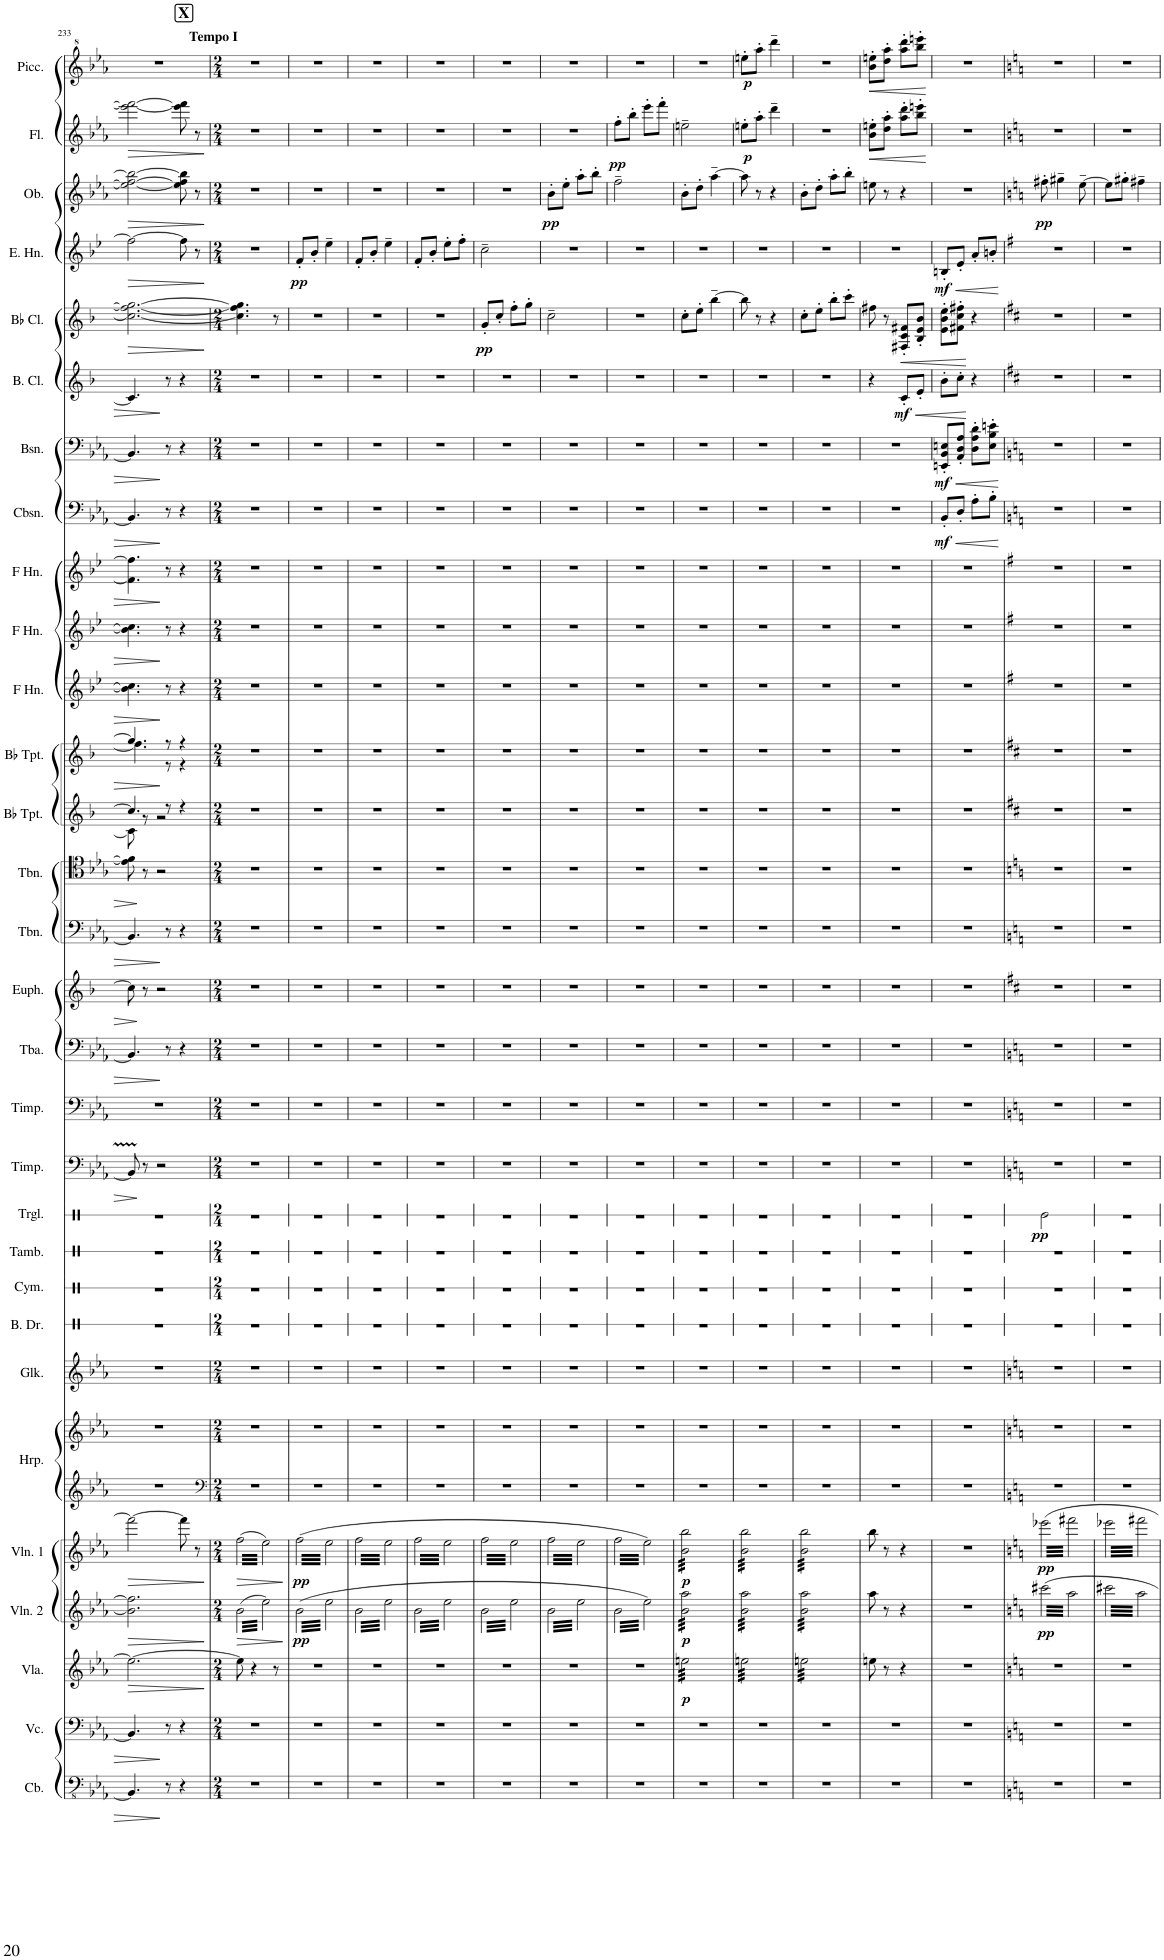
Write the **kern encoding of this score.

**kern	**kern	**kern	**dynam	**kern	**dynam	**kern	**dynam	**kern	**kern	**kern	**kern	**kern	**kern	**kern	**dynam	**kern	**kern	**kern	**kern	**kern	**kern	**kern	**kern	**kern	**kern	**kern	**kern	**dynam	**kern	**dynam	**kern	**dynam	**kern	**dynam	**kern	**dynam	**kern	**dynam	**kern	**dynam	**kern	**dynam
*part30	*part29	*part28	*part28	*part27	*part27	*part26	*part26	*part25	*part25	*part24	*part23	*part22	*part21	*part20	*part20	*part19	*part18	*part17	*part16	*part15	*part14	*part13	*part12	*part11	*part10	*part9	*part8	*part8	*part7	*part7	*part6	*part6	*part5	*part5	*part4	*part4	*part3	*part3	*part2	*part2	*part1	*part1
*staff31	*staff30	*staff29	*staff29	*staff28	*staff28	*staff27	*staff27	*staff26	*staff25	*staff24	*staff23	*staff22	*staff21	*staff20	*staff20	*staff19	*staff18	*staff17	*staff16	*staff15	*staff14	*staff13	*staff12	*staff11	*staff10	*staff9	*staff8	*staff8	*staff7	*staff7	*staff6	*staff6	*staff5	*staff5	*staff4	*staff4	*staff3	*staff3	*staff2	*staff2	*staff1	*staff1
*I"Contrabass	*I"Violoncellos	*I"Violas	*	*I"Violins 2	*	*I"Violins 1	*	*I"Harps	*	*I"Glockenspiel	*I"Bass Drum	*I"Cymbal	*I"Tambourine	*I"Triangle	*	*I"Timpani	*I"Timpani	*I"Tuba	*I"Euphonium	*I"Bass Trombone	*I"Tenor Trombones	*I"Bb Trumpet III IV	*I"Bb Trumpet I II	*I"F Horn V VI	*I"F Horn III IV	*I"F Horn I II	*I"Contrabassoon	*	*I"Bassoons	*	*I"Bass Clarinet	*	*I"Bb Clarinets	*	*I"English Horn	*	*I"Oboes	*	*I"Flutes	*	*I"Piccolos	*
*I'Cb.	*I'Vc.	*I'Vla.	*	*I'Vln. 2	*	*I'Vln. 1	*	*I'Hrp.	*	*I'Glk.	*I'B. Dr.	*I'Cym.	*I'Tamb.	*I'Trgl.	*	*I'Timp.	*I'Timp.	*I'Tba.	*I'Euph.	*I'Tbn.	*I'Tbn.	*I'Bb Tpt.	*I'Bb Tpt.	*I'F Hn.	*I'F Hn.	*I'F Hn.	*I'Cbsn.	*	*I'Bsn.	*	*I'B. Cl.	*	*I'Bb Cl.	*	*I'E. Hn.	*	*I'Ob.	*	*I'Fl.	*	*I'Picc.	*
!!LO:PB:g=z
*clefFv4	*clefF4	*clefG2	*	*clefG2	*	*clefG2	*	*clefG2	*clefG2	*clefG2	*clefX	*clefX	*clefX	*clefX	*	*clefF4	*clefF4	*clefF4	*clefG2	*clefF4	*clefC4	*clefG2	*clefG2	*clefG2	*clefG2	*clefG2	*clefF4	*	*clefF4	*	*clefG2	*	*clefG2	*	*clefG2	*	*clefG2	*	*clefG2	*	*clefG^2	*
*Trd7c12	*	*	*	*	*	*	*	*	*	*Trd-14c-24	*	*	*	*	*	*	*	*	*Trd8c14	*	*	*Trd1c2	*Trd1c2	*Trd4c7	*Trd4c7	*Trd4c7	*Trd7c12	*	*	*	*Trd8c14	*	*Trd1c2	*	*Trd4c7	*	*	*	*	*	*Trd-7c-12	*
*k[b-e-a-]	*k[b-e-a-]	*k[b-e-a-]	*	*k[b-e-a-]	*	*k[b-e-a-]	*	*k[b-e-a-]	*k[b-e-a-]	*k[b-e-a-]	*k[]	*k[]	*k[]	*k[]	*	*k[b-e-a-]	*k[b-e-a-]	*k[b-e-a-]	*k[b-]	*k[b-e-a-]	*k[b-e-a-]	*k[b-]	*k[b-]	*k[b-e-]	*k[b-e-]	*k[b-e-]	*k[b-e-a-]	*	*k[b-e-a-]	*	*k[b-]	*	*k[b-]	*	*k[b-e-]	*	*k[b-e-a-]	*	*k[b-e-a-]	*	*k[b-e-a-]	*
*M3/4	*M3/4	*M3/4	*	*M3/4	*	*M3/4	*	*M3/4	*M3/4	*M3/4	*M3/4	*M3/4	*M3/4	*M3/4	*	*M3/4	*M3/4	*M3/4	*M3/4	*M3/4	*M3/4	*M3/4	*M3/4	*M3/4	*M3/4	*M3/4	*M3/4	*	*M3/4	*	*M3/4	*	*M3/4	*	*M3/4	*	*M3/4	*	*M3/4	*	*M3/4	*
=233	=233	=233	=233	=233	=233	=233	=233	=233	=233	=233	=233	=233	=233	=233	=233	=233	=233	=233	=233	=233	=233	=233	=233	=233	=233	=233	=233	=233	=233	=233	=233	=233	=233	=233	=233	=233	=233	=233	=233	=233	=233	=233
!	!	!	!LO:HP:b	!	!LO:HP:b	!	!LO:HP:b	!	!	!	!	!	!	!	!	!	!	!	!	!	!	!	!	!	!	!	!	!	!	!	!	!	!	!LO:HP:b	!	!LO:HP:b	!	!LO:HP:b	!	!LO:HP:b	!	!
*	*	*	*	*	*	*	*	*	*	*	*	*	*	*	*	*	*	*	*	*	*	*^	*^	*	*	*	*	*	*	*	*	*	*	*	*	*	*	*	*	*	*	*
4.BBB-/]	4.BB-/]	2.ee-\_	>	2.b-\] 2.ff\]	>	2fff\_	>	2.r	2.r	2.r	2.r	2.r	2.r	2.r	.	8BB-/]	2.r	4.BB-/]	8cc\]	4.BB-/]	8e-\] 8f\]	4.cc/]	8c\]	4.gg/]	4.ff\]	4.b-\] 4.cc\]	4.b-\] 4.cc\]	4.f\] 4.ff\]	4.BB-/]	.	4.BB-/]	.	4.c/]	.	2.cc\_ 2.ff\_ 2.gg\_	>	2ff\_	>	2ee-\_ 2ff\_ 2bb-\_	>	2eee-\_ 2fff\_	>	2.r	.
.	.	.	.	.	.	.	.	.	.	.	.	.	.	.	.	8r	.	.	8r	.	8r	.	8r	.	.	.	.	.	.	.	.	.	.	.	.	.	.	.	.	.	.	.	.	.
.	.	.	.	.	.	.	.	.	.	.	.	.	.	.	.	2r	.	.	2r	.	2r	.	2r	.	.	.	.	.	.	.	.	.	.	.	.	.	.	.	.	.	.	.	.	.
8r	8r	.	.	.	.	.	.	.	.	.	.	.	.	.	.	.	.	8r	.	8r	.	8r	.	8r	8r	8r	8r	8r	8r	.	8r	.	8r	.	.	.	.	.	.	.	.	.	.	.
4r	4r	.	.	.	.	8fff\]	.	.	.	.	.	.	.	.	.	.	.	4r	.	4r	.	4r	.	4r	4r	4r	4r	4r	4r	.	4r	.	4r	.	.	.	8ff\]	.	8ee-\] 8ff\] 8bb-\]	.	8eee-\] 8fff\]	.	.	.
.	.	.	.	.	.	8r	.	.	.	.	.	.	.	.	.	.	.	.	.	.	.	.	.	.	.	.	.	.	.	.	.	.	.	.	.	.	8r	.	8r	.	8r	.	.	.
*	*	*	*	*	*	*	*	*	*	*	*	*	*	*	*	*	*	*	*	*	*	*v	*v	*	*	*	*	*	*	*	*	*	*	*	*	*	*	*	*	*	*	*	*	*
*	*	*	*	*	*	*	*	*	*	*	*	*	*	*	*	*	*	*	*	*	*	*	*v	*v	*	*	*	*	*	*	*	*	*	*	*	*	*	*	*	*	*	*	*
.	.	.	]	.	]	.	]	.	.	.	.	.	.	.	.	.	.	.	.	.	.	.	.	.	.	.	.	.	.	.	.	.	.	]	.	]	.	]	.	]	.	.
=234	=234	=234	=234	=234	=234	=234	=234	=234	=234	=234	=234	=234	=234	=234	=234	=234	=234	=234	=234	=234	=234	=234	=234	=234	=234	=234	=234	=234	=234	=234	=234	=234	=234	=234	=234	=234	=234	=234	=234	=234	=234	=234
!!LO:REH:place=s1:a:B:cj:fs=14:t=X
*	*	*	*	*	*	*	*	*clefF4	*	*	*	*	*	*	*	*	*	*	*	*	*	*	*	*	*	*	*	*	*	*	*	*	*	*	*	*	*	*	*	*	*	*
*M2/4	*M2/4	*M2/4	*	*M2/4	*	*M2/4	*	*M2/4	*M2/4	*M2/4	*M2/4	*M2/4	*M2/4	*M2/4	*	*M2/4	*M2/4	*M2/4	*M2/4	*M2/4	*M2/4	*M2/4	*M2/4	*M2/4	*M2/4	*M2/4	*M2/4	*	*M2/4	*	*M2/4	*	*M2/4	*	*M2/4	*	*M2/4	*	*M2/4	*	*M2/4	*
!	!	!	!	!	!	!	!	!	!	!	!	!	!	!	!	!	!	!	!	!	!	!	!	!	!	!	!	!	!	!	!	!	!	!	!	!	!	!	!	!	!LO:TX:a:B:t=Tempo I	!
!	!	!	!	!	!LO:HP:b	!	!LO:HP:b	!	!	!	!	!	!	!	!	!	!	!	!	!	!	!	!	!	!	!	!	!	!	!	!	!	!	!	!	!	!	!	!	!	!	!
*	*	*	*	*tremolo	*	*	*	*	*	*	*	*	*	*	*	*	*	*	*	*	*	*	*	*	*	*	*	*	*	*	*	*	*	*	*	*	*	*	*	*	*	*
*	*	*	*	*	*	*tremolo	*	*	*	*	*	*	*	*	*	*	*	*	*	*	*	*	*	*	*	*	*	*	*	*	*	*	*	*	*	*	*	*	*	*	*	*
2r	2r	8ee-\]	.	(64b-\LLLL	>	(64ff\LLLL	>	2r	2r	2r	2r	2r	2r	2r	.	2r	2r	2r	2r	2r	2r	2r	2r	2r	2r	2r	2r	.	2r	.	2r	.	4.cc\] 4.ff\] 4.gg\]	.	2r	.	2r	.	2r	.	2r	.
.	.	.	.	64ee-\)	.	64ee-\)	.	.	.	.	.	.	.	.	.	.	.	.	.	.	.	.	.	.	.	.	.	.	.	.	.	.	.	.	.	.	.	.	.	.	.	.
.	.	.	.	64b-\	.	64ff\	.	.	.	.	.	.	.	.	.	.	.	.	.	.	.	.	.	.	.	.	.	.	.	.	.	.	.	.	.	.	.	.	.	.	.	.
.	.	.	.	64ee-\)	.	64ee-\)	.	.	.	.	.	.	.	.	.	.	.	.	.	.	.	.	.	.	.	.	.	.	.	.	.	.	.	.	.	.	.	.	.	.	.	.
.	.	.	.	64b-\	.	64ff\	.	.	.	.	.	.	.	.	.	.	.	.	.	.	.	.	.	.	.	.	.	.	.	.	.	.	.	.	.	.	.	.	.	.	.	.
.	.	.	.	64ee-\)	.	64ee-\)	.	.	.	.	.	.	.	.	.	.	.	.	.	.	.	.	.	.	.	.	.	.	.	.	.	.	.	.	.	.	.	.	.	.	.	.
.	.	.	.	64b-\	.	64ff\	.	.	.	.	.	.	.	.	.	.	.	.	.	.	.	.	.	.	.	.	.	.	.	.	.	.	.	.	.	.	.	.	.	.	.	.
.	.	.	.	64ee-\)	.	64ee-\)	.	.	.	.	.	.	.	.	.	.	.	.	.	.	.	.	.	.	.	.	.	.	.	.	.	.	.	.	.	.	.	.	.	.	.	.
.	.	4r	.	64b-\	.	64ff\	.	.	.	.	.	.	.	.	.	.	.	.	.	.	.	.	.	.	.	.	.	.	.	.	.	.	.	.	.	.	.	.	.	.	.	.
.	.	.	.	64ee-\)	.	64ee-\)	.	.	.	.	.	.	.	.	.	.	.	.	.	.	.	.	.	.	.	.	.	.	.	.	.	.	.	.	.	.	.	.	.	.	.	.
.	.	.	.	64b-\	.	64ff\	.	.	.	.	.	.	.	.	.	.	.	.	.	.	.	.	.	.	.	.	.	.	.	.	.	.	.	.	.	.	.	.	.	.	.	.
.	.	.	.	64ee-\)	.	64ee-\)	.	.	.	.	.	.	.	.	.	.	.	.	.	.	.	.	.	.	.	.	.	.	.	.	.	.	.	.	.	.	.	.	.	.	.	.
.	.	.	.	64b-\	.	64ff\	.	.	.	.	.	.	.	.	.	.	.	.	.	.	.	.	.	.	.	.	.	.	.	.	.	.	.	.	.	.	.	.	.	.	.	.
.	.	.	.	64ee-\)	.	64ee-\)	.	.	.	.	.	.	.	.	.	.	.	.	.	.	.	.	.	.	.	.	.	.	.	.	.	.	.	.	.	.	.	.	.	.	.	.
.	.	.	.	64b-\	.	64ff\	.	.	.	.	.	.	.	.	.	.	.	.	.	.	.	.	.	.	.	.	.	.	.	.	.	.	.	.	.	.	.	.	.	.	.	.
.	.	.	.	64ee-\)	.	64ee-\)	.	.	.	.	.	.	.	.	.	.	.	.	.	.	.	.	.	.	.	.	.	.	.	.	.	.	.	.	.	.	.	.	.	.	.	.
.	.	.	.	64b-\	.	64ff\	.	.	.	.	.	.	.	.	.	.	.	.	.	.	.	.	.	.	.	.	.	.	.	.	.	.	.	.	.	.	.	.	.	.	.	.
.	.	.	.	64ee-\)	.	64ee-\)	.	.	.	.	.	.	.	.	.	.	.	.	.	.	.	.	.	.	.	.	.	.	.	.	.	.	.	.	.	.	.	.	.	.	.	.
.	.	.	.	64b-\	.	64ff\	.	.	.	.	.	.	.	.	.	.	.	.	.	.	.	.	.	.	.	.	.	.	.	.	.	.	.	.	.	.	.	.	.	.	.	.
.	.	.	.	64ee-\)	.	64ee-\)	.	.	.	.	.	.	.	.	.	.	.	.	.	.	.	.	.	.	.	.	.	.	.	.	.	.	.	.	.	.	.	.	.	.	.	.
.	.	.	.	64b-\	.	64ff\	.	.	.	.	.	.	.	.	.	.	.	.	.	.	.	.	.	.	.	.	.	.	.	.	.	.	.	.	.	.	.	.	.	.	.	.
.	.	.	.	64ee-\)	.	64ee-\)	.	.	.	.	.	.	.	.	.	.	.	.	.	.	.	.	.	.	.	.	.	.	.	.	.	.	.	.	.	.	.	.	.	.	.	.
.	.	.	.	64b-\	.	64ff\	.	.	.	.	.	.	.	.	.	.	.	.	.	.	.	.	.	.	.	.	.	.	.	.	.	.	.	.	.	.	.	.	.	.	.	.
.	.	.	.	64ee-\)	.	64ee-\)	.	.	.	.	.	.	.	.	.	.	.	.	.	.	.	.	.	.	.	.	.	.	.	.	.	.	.	.	.	.	.	.	.	.	.	.
.	.	8r	.	64b-\	.	64ff\	.	.	.	.	.	.	.	.	.	.	.	.	.	.	.	.	.	.	.	.	.	.	.	.	.	.	8r	.	.	.	.	.	.	.	.	.
.	.	.	.	64ee-\)	.	64ee-\)	.	.	.	.	.	.	.	.	.	.	.	.	.	.	.	.	.	.	.	.	.	.	.	.	.	.	.	.	.	.	.	.	.	.	.	.
.	.	.	.	64b-\	.	64ff\	.	.	.	.	.	.	.	.	.	.	.	.	.	.	.	.	.	.	.	.	.	.	.	.	.	.	.	.	.	.	.	.	.	.	.	.
.	.	.	.	64ee-\)	.	64ee-\)	.	.	.	.	.	.	.	.	.	.	.	.	.	.	.	.	.	.	.	.	.	.	.	.	.	.	.	.	.	.	.	.	.	.	.	.
.	.	.	.	64b-\	.	64ff\	.	.	.	.	.	.	.	.	.	.	.	.	.	.	.	.	.	.	.	.	.	.	.	.	.	.	.	.	.	.	.	.	.	.	.	.
.	.	.	.	64ee-\)	.	64ee-\)	.	.	.	.	.	.	.	.	.	.	.	.	.	.	.	.	.	.	.	.	.	.	.	.	.	.	.	.	.	.	.	.	.	.	.	.
.	.	.	.	64b-\	.	64ff\	.	.	.	.	.	.	.	.	.	.	.	.	.	.	.	.	.	.	.	.	.	.	.	.	.	.	.	.	.	.	.	.	.	.	.	.
.	.	.	.	64ee-\)JJJJ	.	64ee-\)JJJJ	.	.	.	.	.	.	.	.	.	.	.	.	.	.	.	.	.	.	.	.	.	.	.	.	.	.	.	.	.	.	.	.	.	.	.	.
.	.	.	.	.	]	.	]	.	.	.	.	.	.	.	.	.	.	.	.	.	.	.	.	.	.	.	.	.	.	.	.	.	.	.	.	.	.	.	.	.	.	.
=235	=235	=235	=235	=235	=235	=235	=235	=235	=235	=235	=235	=235	=235	=235	=235	=235	=235	=235	=235	=235	=235	=235	=235	=235	=235	=235	=235	=235	=235	=235	=235	=235	=235	=235	=235	=235	=235	=235	=235	=235	=235	=235
!	!	!	!	!	!LO:DY:b	!	!LO:DY:b	!	!	!	!	!	!	!	!	!	!	!	!	!	!	!	!	!	!	!	!	!	!	!	!	!	!	!	!	!LO:DY:b	!	!	!	!	!	!
2r	2r	2r	.	(64b-\LLLL	pp	(64ff\LLLL	pp	2r	2r	2r	2r	2r	2r	2r	.	2r	2r	2r	2r	2r	2r	2r	2r	2r	2r	2r	2r	.	2r	.	2r	.	2r	.	8f'/L	pp	2r	.	2r	.	2r	.
.	.	.	.	64ee-\	.	64ee-\	.	.	.	.	.	.	.	.	.	.	.	.	.	.	.	.	.	.	.	.	.	.	.	.	.	.	.	.	.	.	.	.	.	.	.	.
.	.	.	.	64b-\	.	64ff\	.	.	.	.	.	.	.	.	.	.	.	.	.	.	.	.	.	.	.	.	.	.	.	.	.	.	.	.	.	.	.	.	.	.	.	.
.	.	.	.	64ee-\	.	64ee-\	.	.	.	.	.	.	.	.	.	.	.	.	.	.	.	.	.	.	.	.	.	.	.	.	.	.	.	.	.	.	.	.	.	.	.	.
.	.	.	.	64b-\	.	64ff\	.	.	.	.	.	.	.	.	.	.	.	.	.	.	.	.	.	.	.	.	.	.	.	.	.	.	.	.	.	.	.	.	.	.	.	.
.	.	.	.	64ee-\	.	64ee-\	.	.	.	.	.	.	.	.	.	.	.	.	.	.	.	.	.	.	.	.	.	.	.	.	.	.	.	.	.	.	.	.	.	.	.	.
.	.	.	.	64b-\	.	64ff\	.	.	.	.	.	.	.	.	.	.	.	.	.	.	.	.	.	.	.	.	.	.	.	.	.	.	.	.	.	.	.	.	.	.	.	.
.	.	.	.	64ee-\	.	64ee-\	.	.	.	.	.	.	.	.	.	.	.	.	.	.	.	.	.	.	.	.	.	.	.	.	.	.	.	.	.	.	.	.	.	.	.	.
.	.	.	.	64b-\	.	64ff\	.	.	.	.	.	.	.	.	.	.	.	.	.	.	.	.	.	.	.	.	.	.	.	.	.	.	.	.	8b-'/J	.	.	.	.	.	.	.
.	.	.	.	64ee-\	.	64ee-\	.	.	.	.	.	.	.	.	.	.	.	.	.	.	.	.	.	.	.	.	.	.	.	.	.	.	.	.	.	.	.	.	.	.	.	.
.	.	.	.	64b-\	.	64ff\	.	.	.	.	.	.	.	.	.	.	.	.	.	.	.	.	.	.	.	.	.	.	.	.	.	.	.	.	.	.	.	.	.	.	.	.
.	.	.	.	64ee-\	.	64ee-\	.	.	.	.	.	.	.	.	.	.	.	.	.	.	.	.	.	.	.	.	.	.	.	.	.	.	.	.	.	.	.	.	.	.	.	.
.	.	.	.	64b-\	.	64ff\	.	.	.	.	.	.	.	.	.	.	.	.	.	.	.	.	.	.	.	.	.	.	.	.	.	.	.	.	.	.	.	.	.	.	.	.
.	.	.	.	64ee-\	.	64ee-\	.	.	.	.	.	.	.	.	.	.	.	.	.	.	.	.	.	.	.	.	.	.	.	.	.	.	.	.	.	.	.	.	.	.	.	.
.	.	.	.	64b-\	.	64ff\	.	.	.	.	.	.	.	.	.	.	.	.	.	.	.	.	.	.	.	.	.	.	.	.	.	.	.	.	.	.	.	.	.	.	.	.
.	.	.	.	64ee-\	.	64ee-\	.	.	.	.	.	.	.	.	.	.	.	.	.	.	.	.	.	.	.	.	.	.	.	.	.	.	.	.	.	.	.	.	.	.	.	.
.	.	.	.	64b-\	.	64ff\	.	.	.	.	.	.	.	.	.	.	.	.	.	.	.	.	.	.	.	.	.	.	.	.	.	.	.	.	4ee-~\	.	.	.	.	.	.	.
.	.	.	.	64ee-\	.	64ee-\	.	.	.	.	.	.	.	.	.	.	.	.	.	.	.	.	.	.	.	.	.	.	.	.	.	.	.	.	.	.	.	.	.	.	.	.
.	.	.	.	64b-\	.	64ff\	.	.	.	.	.	.	.	.	.	.	.	.	.	.	.	.	.	.	.	.	.	.	.	.	.	.	.	.	.	.	.	.	.	.	.	.
.	.	.	.	64ee-\	.	64ee-\	.	.	.	.	.	.	.	.	.	.	.	.	.	.	.	.	.	.	.	.	.	.	.	.	.	.	.	.	.	.	.	.	.	.	.	.
.	.	.	.	64b-\	.	64ff\	.	.	.	.	.	.	.	.	.	.	.	.	.	.	.	.	.	.	.	.	.	.	.	.	.	.	.	.	.	.	.	.	.	.	.	.
.	.	.	.	64ee-\	.	64ee-\	.	.	.	.	.	.	.	.	.	.	.	.	.	.	.	.	.	.	.	.	.	.	.	.	.	.	.	.	.	.	.	.	.	.	.	.
.	.	.	.	64b-\	.	64ff\	.	.	.	.	.	.	.	.	.	.	.	.	.	.	.	.	.	.	.	.	.	.	.	.	.	.	.	.	.	.	.	.	.	.	.	.
.	.	.	.	64ee-\	.	64ee-\	.	.	.	.	.	.	.	.	.	.	.	.	.	.	.	.	.	.	.	.	.	.	.	.	.	.	.	.	.	.	.	.	.	.	.	.
.	.	.	.	64b-\	.	64ff\	.	.	.	.	.	.	.	.	.	.	.	.	.	.	.	.	.	.	.	.	.	.	.	.	.	.	.	.	.	.	.	.	.	.	.	.
.	.	.	.	64ee-\	.	64ee-\	.	.	.	.	.	.	.	.	.	.	.	.	.	.	.	.	.	.	.	.	.	.	.	.	.	.	.	.	.	.	.	.	.	.	.	.
.	.	.	.	64b-\	.	64ff\	.	.	.	.	.	.	.	.	.	.	.	.	.	.	.	.	.	.	.	.	.	.	.	.	.	.	.	.	.	.	.	.	.	.	.	.
.	.	.	.	64ee-\	.	64ee-\	.	.	.	.	.	.	.	.	.	.	.	.	.	.	.	.	.	.	.	.	.	.	.	.	.	.	.	.	.	.	.	.	.	.	.	.
.	.	.	.	64b-\	.	64ff\	.	.	.	.	.	.	.	.	.	.	.	.	.	.	.	.	.	.	.	.	.	.	.	.	.	.	.	.	.	.	.	.	.	.	.	.
.	.	.	.	64ee-\	.	64ee-\	.	.	.	.	.	.	.	.	.	.	.	.	.	.	.	.	.	.	.	.	.	.	.	.	.	.	.	.	.	.	.	.	.	.	.	.
.	.	.	.	64b-\	.	64ff\	.	.	.	.	.	.	.	.	.	.	.	.	.	.	.	.	.	.	.	.	.	.	.	.	.	.	.	.	.	.	.	.	.	.	.	.
.	.	.	.	64ee-\JJJJ	.	64ee-\JJJJ	.	.	.	.	.	.	.	.	.	.	.	.	.	.	.	.	.	.	.	.	.	.	.	.	.	.	.	.	.	.	.	.	.	.	.	.
=236	=236	=236	=236	=236	=236	=236	=236	=236	=236	=236	=236	=236	=236	=236	=236	=236	=236	=236	=236	=236	=236	=236	=236	=236	=236	=236	=236	=236	=236	=236	=236	=236	=236	=236	=236	=236	=236	=236	=236	=236	=236	=236
2r	2r	2r	.	64b-\LLLL	.	64ff\LLLL	.	2r	2r	2r	2r	2r	2r	2r	.	2r	2r	2r	2r	2r	2r	2r	2r	2r	2r	2r	2r	.	2r	.	2r	.	2r	.	8f'/L	.	2r	.	2r	.	2r	.
.	.	.	.	64ee-\	.	64ee-\	.	.	.	.	.	.	.	.	.	.	.	.	.	.	.	.	.	.	.	.	.	.	.	.	.	.	.	.	.	.	.	.	.	.	.	.
.	.	.	.	64b-\	.	64ff\	.	.	.	.	.	.	.	.	.	.	.	.	.	.	.	.	.	.	.	.	.	.	.	.	.	.	.	.	.	.	.	.	.	.	.	.
.	.	.	.	64ee-\	.	64ee-\	.	.	.	.	.	.	.	.	.	.	.	.	.	.	.	.	.	.	.	.	.	.	.	.	.	.	.	.	.	.	.	.	.	.	.	.
.	.	.	.	64b-\	.	64ff\	.	.	.	.	.	.	.	.	.	.	.	.	.	.	.	.	.	.	.	.	.	.	.	.	.	.	.	.	.	.	.	.	.	.	.	.
.	.	.	.	64ee-\	.	64ee-\	.	.	.	.	.	.	.	.	.	.	.	.	.	.	.	.	.	.	.	.	.	.	.	.	.	.	.	.	.	.	.	.	.	.	.	.
.	.	.	.	64b-\	.	64ff\	.	.	.	.	.	.	.	.	.	.	.	.	.	.	.	.	.	.	.	.	.	.	.	.	.	.	.	.	.	.	.	.	.	.	.	.
.	.	.	.	64ee-\	.	64ee-\	.	.	.	.	.	.	.	.	.	.	.	.	.	.	.	.	.	.	.	.	.	.	.	.	.	.	.	.	.	.	.	.	.	.	.	.
.	.	.	.	64b-\	.	64ff\	.	.	.	.	.	.	.	.	.	.	.	.	.	.	.	.	.	.	.	.	.	.	.	.	.	.	.	.	8b-'/J	.	.	.	.	.	.	.
.	.	.	.	64ee-\	.	64ee-\	.	.	.	.	.	.	.	.	.	.	.	.	.	.	.	.	.	.	.	.	.	.	.	.	.	.	.	.	.	.	.	.	.	.	.	.
.	.	.	.	64b-\	.	64ff\	.	.	.	.	.	.	.	.	.	.	.	.	.	.	.	.	.	.	.	.	.	.	.	.	.	.	.	.	.	.	.	.	.	.	.	.
.	.	.	.	64ee-\	.	64ee-\	.	.	.	.	.	.	.	.	.	.	.	.	.	.	.	.	.	.	.	.	.	.	.	.	.	.	.	.	.	.	.	.	.	.	.	.
.	.	.	.	64b-\	.	64ff\	.	.	.	.	.	.	.	.	.	.	.	.	.	.	.	.	.	.	.	.	.	.	.	.	.	.	.	.	.	.	.	.	.	.	.	.
.	.	.	.	64ee-\	.	64ee-\	.	.	.	.	.	.	.	.	.	.	.	.	.	.	.	.	.	.	.	.	.	.	.	.	.	.	.	.	.	.	.	.	.	.	.	.
.	.	.	.	64b-\	.	64ff\	.	.	.	.	.	.	.	.	.	.	.	.	.	.	.	.	.	.	.	.	.	.	.	.	.	.	.	.	.	.	.	.	.	.	.	.
.	.	.	.	64ee-\	.	64ee-\	.	.	.	.	.	.	.	.	.	.	.	.	.	.	.	.	.	.	.	.	.	.	.	.	.	.	.	.	.	.	.	.	.	.	.	.
.	.	.	.	64b-\	.	64ff\	.	.	.	.	.	.	.	.	.	.	.	.	.	.	.	.	.	.	.	.	.	.	.	.	.	.	.	.	4ee-~\	.	.	.	.	.	.	.
.	.	.	.	64ee-\	.	64ee-\	.	.	.	.	.	.	.	.	.	.	.	.	.	.	.	.	.	.	.	.	.	.	.	.	.	.	.	.	.	.	.	.	.	.	.	.
.	.	.	.	64b-\	.	64ff\	.	.	.	.	.	.	.	.	.	.	.	.	.	.	.	.	.	.	.	.	.	.	.	.	.	.	.	.	.	.	.	.	.	.	.	.
.	.	.	.	64ee-\	.	64ee-\	.	.	.	.	.	.	.	.	.	.	.	.	.	.	.	.	.	.	.	.	.	.	.	.	.	.	.	.	.	.	.	.	.	.	.	.
.	.	.	.	64b-\	.	64ff\	.	.	.	.	.	.	.	.	.	.	.	.	.	.	.	.	.	.	.	.	.	.	.	.	.	.	.	.	.	.	.	.	.	.	.	.
.	.	.	.	64ee-\	.	64ee-\	.	.	.	.	.	.	.	.	.	.	.	.	.	.	.	.	.	.	.	.	.	.	.	.	.	.	.	.	.	.	.	.	.	.	.	.
.	.	.	.	64b-\	.	64ff\	.	.	.	.	.	.	.	.	.	.	.	.	.	.	.	.	.	.	.	.	.	.	.	.	.	.	.	.	.	.	.	.	.	.	.	.
.	.	.	.	64ee-\	.	64ee-\	.	.	.	.	.	.	.	.	.	.	.	.	.	.	.	.	.	.	.	.	.	.	.	.	.	.	.	.	.	.	.	.	.	.	.	.
.	.	.	.	64b-\	.	64ff\	.	.	.	.	.	.	.	.	.	.	.	.	.	.	.	.	.	.	.	.	.	.	.	.	.	.	.	.	.	.	.	.	.	.	.	.
.	.	.	.	64ee-\	.	64ee-\	.	.	.	.	.	.	.	.	.	.	.	.	.	.	.	.	.	.	.	.	.	.	.	.	.	.	.	.	.	.	.	.	.	.	.	.
.	.	.	.	64b-\	.	64ff\	.	.	.	.	.	.	.	.	.	.	.	.	.	.	.	.	.	.	.	.	.	.	.	.	.	.	.	.	.	.	.	.	.	.	.	.
.	.	.	.	64ee-\	.	64ee-\	.	.	.	.	.	.	.	.	.	.	.	.	.	.	.	.	.	.	.	.	.	.	.	.	.	.	.	.	.	.	.	.	.	.	.	.
.	.	.	.	64b-\	.	64ff\	.	.	.	.	.	.	.	.	.	.	.	.	.	.	.	.	.	.	.	.	.	.	.	.	.	.	.	.	.	.	.	.	.	.	.	.
.	.	.	.	64ee-\	.	64ee-\	.	.	.	.	.	.	.	.	.	.	.	.	.	.	.	.	.	.	.	.	.	.	.	.	.	.	.	.	.	.	.	.	.	.	.	.
.	.	.	.	64b-\	.	64ff\	.	.	.	.	.	.	.	.	.	.	.	.	.	.	.	.	.	.	.	.	.	.	.	.	.	.	.	.	.	.	.	.	.	.	.	.
.	.	.	.	64ee-\JJJJ	.	64ee-\JJJJ	.	.	.	.	.	.	.	.	.	.	.	.	.	.	.	.	.	.	.	.	.	.	.	.	.	.	.	.	.	.	.	.	.	.	.	.
=237	=237	=237	=237	=237	=237	=237	=237	=237	=237	=237	=237	=237	=237	=237	=237	=237	=237	=237	=237	=237	=237	=237	=237	=237	=237	=237	=237	=237	=237	=237	=237	=237	=237	=237	=237	=237	=237	=237	=237	=237	=237	=237
2r	2r	2r	.	64b-\LLLL	.	64ff\LLLL	.	2r	2r	2r	2r	2r	2r	2r	.	2r	2r	2r	2r	2r	2r	2r	2r	2r	2r	2r	2r	.	2r	.	2r	.	2r	.	8f'/L	.	2r	.	2r	.	2r	.
.	.	.	.	64ee-\	.	64ee-\	.	.	.	.	.	.	.	.	.	.	.	.	.	.	.	.	.	.	.	.	.	.	.	.	.	.	.	.	.	.	.	.	.	.	.	.
.	.	.	.	64b-\	.	64ff\	.	.	.	.	.	.	.	.	.	.	.	.	.	.	.	.	.	.	.	.	.	.	.	.	.	.	.	.	.	.	.	.	.	.	.	.
.	.	.	.	64ee-\	.	64ee-\	.	.	.	.	.	.	.	.	.	.	.	.	.	.	.	.	.	.	.	.	.	.	.	.	.	.	.	.	.	.	.	.	.	.	.	.
.	.	.	.	64b-\	.	64ff\	.	.	.	.	.	.	.	.	.	.	.	.	.	.	.	.	.	.	.	.	.	.	.	.	.	.	.	.	.	.	.	.	.	.	.	.
.	.	.	.	64ee-\	.	64ee-\	.	.	.	.	.	.	.	.	.	.	.	.	.	.	.	.	.	.	.	.	.	.	.	.	.	.	.	.	.	.	.	.	.	.	.	.
.	.	.	.	64b-\	.	64ff\	.	.	.	.	.	.	.	.	.	.	.	.	.	.	.	.	.	.	.	.	.	.	.	.	.	.	.	.	.	.	.	.	.	.	.	.
.	.	.	.	64ee-\	.	64ee-\	.	.	.	.	.	.	.	.	.	.	.	.	.	.	.	.	.	.	.	.	.	.	.	.	.	.	.	.	.	.	.	.	.	.	.	.
.	.	.	.	64b-\	.	64ff\	.	.	.	.	.	.	.	.	.	.	.	.	.	.	.	.	.	.	.	.	.	.	.	.	.	.	.	.	8b-'/J	.	.	.	.	.	.	.
.	.	.	.	64ee-\	.	64ee-\	.	.	.	.	.	.	.	.	.	.	.	.	.	.	.	.	.	.	.	.	.	.	.	.	.	.	.	.	.	.	.	.	.	.	.	.
.	.	.	.	64b-\	.	64ff\	.	.	.	.	.	.	.	.	.	.	.	.	.	.	.	.	.	.	.	.	.	.	.	.	.	.	.	.	.	.	.	.	.	.	.	.
.	.	.	.	64ee-\	.	64ee-\	.	.	.	.	.	.	.	.	.	.	.	.	.	.	.	.	.	.	.	.	.	.	.	.	.	.	.	.	.	.	.	.	.	.	.	.
.	.	.	.	64b-\	.	64ff\	.	.	.	.	.	.	.	.	.	.	.	.	.	.	.	.	.	.	.	.	.	.	.	.	.	.	.	.	.	.	.	.	.	.	.	.
.	.	.	.	64ee-\	.	64ee-\	.	.	.	.	.	.	.	.	.	.	.	.	.	.	.	.	.	.	.	.	.	.	.	.	.	.	.	.	.	.	.	.	.	.	.	.
.	.	.	.	64b-\	.	64ff\	.	.	.	.	.	.	.	.	.	.	.	.	.	.	.	.	.	.	.	.	.	.	.	.	.	.	.	.	.	.	.	.	.	.	.	.
.	.	.	.	64ee-\	.	64ee-\	.	.	.	.	.	.	.	.	.	.	.	.	.	.	.	.	.	.	.	.	.	.	.	.	.	.	.	.	.	.	.	.	.	.	.	.
.	.	.	.	64b-\	.	64ff\	.	.	.	.	.	.	.	.	.	.	.	.	.	.	.	.	.	.	.	.	.	.	.	.	.	.	.	.	8ee-'\L	.	.	.	.	.	.	.
.	.	.	.	64ee-\	.	64ee-\	.	.	.	.	.	.	.	.	.	.	.	.	.	.	.	.	.	.	.	.	.	.	.	.	.	.	.	.	.	.	.	.	.	.	.	.
.	.	.	.	64b-\	.	64ff\	.	.	.	.	.	.	.	.	.	.	.	.	.	.	.	.	.	.	.	.	.	.	.	.	.	.	.	.	.	.	.	.	.	.	.	.
.	.	.	.	64ee-\	.	64ee-\	.	.	.	.	.	.	.	.	.	.	.	.	.	.	.	.	.	.	.	.	.	.	.	.	.	.	.	.	.	.	.	.	.	.	.	.
.	.	.	.	64b-\	.	64ff\	.	.	.	.	.	.	.	.	.	.	.	.	.	.	.	.	.	.	.	.	.	.	.	.	.	.	.	.	.	.	.	.	.	.	.	.
.	.	.	.	64ee-\	.	64ee-\	.	.	.	.	.	.	.	.	.	.	.	.	.	.	.	.	.	.	.	.	.	.	.	.	.	.	.	.	.	.	.	.	.	.	.	.
.	.	.	.	64b-\	.	64ff\	.	.	.	.	.	.	.	.	.	.	.	.	.	.	.	.	.	.	.	.	.	.	.	.	.	.	.	.	.	.	.	.	.	.	.	.
.	.	.	.	64ee-\	.	64ee-\	.	.	.	.	.	.	.	.	.	.	.	.	.	.	.	.	.	.	.	.	.	.	.	.	.	.	.	.	.	.	.	.	.	.	.	.
.	.	.	.	64b-\	.	64ff\	.	.	.	.	.	.	.	.	.	.	.	.	.	.	.	.	.	.	.	.	.	.	.	.	.	.	.	.	8ff'\J	.	.	.	.	.	.	.
.	.	.	.	64ee-\	.	64ee-\	.	.	.	.	.	.	.	.	.	.	.	.	.	.	.	.	.	.	.	.	.	.	.	.	.	.	.	.	.	.	.	.	.	.	.	.
.	.	.	.	64b-\	.	64ff\	.	.	.	.	.	.	.	.	.	.	.	.	.	.	.	.	.	.	.	.	.	.	.	.	.	.	.	.	.	.	.	.	.	.	.	.
.	.	.	.	64ee-\	.	64ee-\	.	.	.	.	.	.	.	.	.	.	.	.	.	.	.	.	.	.	.	.	.	.	.	.	.	.	.	.	.	.	.	.	.	.	.	.
.	.	.	.	64b-\	.	64ff\	.	.	.	.	.	.	.	.	.	.	.	.	.	.	.	.	.	.	.	.	.	.	.	.	.	.	.	.	.	.	.	.	.	.	.	.
.	.	.	.	64ee-\	.	64ee-\	.	.	.	.	.	.	.	.	.	.	.	.	.	.	.	.	.	.	.	.	.	.	.	.	.	.	.	.	.	.	.	.	.	.	.	.
.	.	.	.	64b-\	.	64ff\	.	.	.	.	.	.	.	.	.	.	.	.	.	.	.	.	.	.	.	.	.	.	.	.	.	.	.	.	.	.	.	.	.	.	.	.
.	.	.	.	64ee-\JJJJ	.	64ee-\JJJJ	.	.	.	.	.	.	.	.	.	.	.	.	.	.	.	.	.	.	.	.	.	.	.	.	.	.	.	.	.	.	.	.	.	.	.	.
=238	=238	=238	=238	=238	=238	=238	=238	=238	=238	=238	=238	=238	=238	=238	=238	=238	=238	=238	=238	=238	=238	=238	=238	=238	=238	=238	=238	=238	=238	=238	=238	=238	=238	=238	=238	=238	=238	=238	=238	=238	=238	=238
!	!	!	!	!	!	!	!	!	!	!	!	!	!	!	!	!	!	!	!	!	!	!	!	!	!	!	!	!	!	!	!	!	!	!LO:DY:b	!	!	!	!	!	!	!	!
2r	2r	2r	.	64b-\LLLL	.	64ff\LLLL	.	2r	2r	2r	2r	2r	2r	2r	.	2r	2r	2r	2r	2r	2r	2r	2r	2r	2r	2r	2r	.	2r	.	2r	.	8g'/L	pp	2cc~\	.	2r	.	2r	.	2r	.
.	.	.	.	64ee-\	.	64ee-\	.	.	.	.	.	.	.	.	.	.	.	.	.	.	.	.	.	.	.	.	.	.	.	.	.	.	.	.	.	.	.	.	.	.	.	.
.	.	.	.	64b-\	.	64ff\	.	.	.	.	.	.	.	.	.	.	.	.	.	.	.	.	.	.	.	.	.	.	.	.	.	.	.	.	.	.	.	.	.	.	.	.
.	.	.	.	64ee-\	.	64ee-\	.	.	.	.	.	.	.	.	.	.	.	.	.	.	.	.	.	.	.	.	.	.	.	.	.	.	.	.	.	.	.	.	.	.	.	.
.	.	.	.	64b-\	.	64ff\	.	.	.	.	.	.	.	.	.	.	.	.	.	.	.	.	.	.	.	.	.	.	.	.	.	.	.	.	.	.	.	.	.	.	.	.
.	.	.	.	64ee-\	.	64ee-\	.	.	.	.	.	.	.	.	.	.	.	.	.	.	.	.	.	.	.	.	.	.	.	.	.	.	.	.	.	.	.	.	.	.	.	.
.	.	.	.	64b-\	.	64ff\	.	.	.	.	.	.	.	.	.	.	.	.	.	.	.	.	.	.	.	.	.	.	.	.	.	.	.	.	.	.	.	.	.	.	.	.
.	.	.	.	64ee-\	.	64ee-\	.	.	.	.	.	.	.	.	.	.	.	.	.	.	.	.	.	.	.	.	.	.	.	.	.	.	.	.	.	.	.	.	.	.	.	.
.	.	.	.	64b-\	.	64ff\	.	.	.	.	.	.	.	.	.	.	.	.	.	.	.	.	.	.	.	.	.	.	.	.	.	.	8cc'/J	.	.	.	.	.	.	.	.	.
.	.	.	.	64ee-\	.	64ee-\	.	.	.	.	.	.	.	.	.	.	.	.	.	.	.	.	.	.	.	.	.	.	.	.	.	.	.	.	.	.	.	.	.	.	.	.
.	.	.	.	64b-\	.	64ff\	.	.	.	.	.	.	.	.	.	.	.	.	.	.	.	.	.	.	.	.	.	.	.	.	.	.	.	.	.	.	.	.	.	.	.	.
.	.	.	.	64ee-\	.	64ee-\	.	.	.	.	.	.	.	.	.	.	.	.	.	.	.	.	.	.	.	.	.	.	.	.	.	.	.	.	.	.	.	.	.	.	.	.
.	.	.	.	64b-\	.	64ff\	.	.	.	.	.	.	.	.	.	.	.	.	.	.	.	.	.	.	.	.	.	.	.	.	.	.	.	.	.	.	.	.	.	.	.	.
.	.	.	.	64ee-\	.	64ee-\	.	.	.	.	.	.	.	.	.	.	.	.	.	.	.	.	.	.	.	.	.	.	.	.	.	.	.	.	.	.	.	.	.	.	.	.
.	.	.	.	64b-\	.	64ff\	.	.	.	.	.	.	.	.	.	.	.	.	.	.	.	.	.	.	.	.	.	.	.	.	.	.	.	.	.	.	.	.	.	.	.	.
.	.	.	.	64ee-\	.	64ee-\	.	.	.	.	.	.	.	.	.	.	.	.	.	.	.	.	.	.	.	.	.	.	.	.	.	.	.	.	.	.	.	.	.	.	.	.
.	.	.	.	64b-\	.	64ff\	.	.	.	.	.	.	.	.	.	.	.	.	.	.	.	.	.	.	.	.	.	.	.	.	.	.	8ff'\L	.	.	.	.	.	.	.	.	.
.	.	.	.	64ee-\	.	64ee-\	.	.	.	.	.	.	.	.	.	.	.	.	.	.	.	.	.	.	.	.	.	.	.	.	.	.	.	.	.	.	.	.	.	.	.	.
.	.	.	.	64b-\	.	64ff\	.	.	.	.	.	.	.	.	.	.	.	.	.	.	.	.	.	.	.	.	.	.	.	.	.	.	.	.	.	.	.	.	.	.	.	.
.	.	.	.	64ee-\	.	64ee-\	.	.	.	.	.	.	.	.	.	.	.	.	.	.	.	.	.	.	.	.	.	.	.	.	.	.	.	.	.	.	.	.	.	.	.	.
.	.	.	.	64b-\	.	64ff\	.	.	.	.	.	.	.	.	.	.	.	.	.	.	.	.	.	.	.	.	.	.	.	.	.	.	.	.	.	.	.	.	.	.	.	.
.	.	.	.	64ee-\	.	64ee-\	.	.	.	.	.	.	.	.	.	.	.	.	.	.	.	.	.	.	.	.	.	.	.	.	.	.	.	.	.	.	.	.	.	.	.	.
.	.	.	.	64b-\	.	64ff\	.	.	.	.	.	.	.	.	.	.	.	.	.	.	.	.	.	.	.	.	.	.	.	.	.	.	.	.	.	.	.	.	.	.	.	.
.	.	.	.	64ee-\	.	64ee-\	.	.	.	.	.	.	.	.	.	.	.	.	.	.	.	.	.	.	.	.	.	.	.	.	.	.	.	.	.	.	.	.	.	.	.	.
.	.	.	.	64b-\	.	64ff\	.	.	.	.	.	.	.	.	.	.	.	.	.	.	.	.	.	.	.	.	.	.	.	.	.	.	8gg'\J	.	.	.	.	.	.	.	.	.
.	.	.	.	64ee-\	.	64ee-\	.	.	.	.	.	.	.	.	.	.	.	.	.	.	.	.	.	.	.	.	.	.	.	.	.	.	.	.	.	.	.	.	.	.	.	.
.	.	.	.	64b-\	.	64ff\	.	.	.	.	.	.	.	.	.	.	.	.	.	.	.	.	.	.	.	.	.	.	.	.	.	.	.	.	.	.	.	.	.	.	.	.
.	.	.	.	64ee-\	.	64ee-\	.	.	.	.	.	.	.	.	.	.	.	.	.	.	.	.	.	.	.	.	.	.	.	.	.	.	.	.	.	.	.	.	.	.	.	.
.	.	.	.	64b-\	.	64ff\	.	.	.	.	.	.	.	.	.	.	.	.	.	.	.	.	.	.	.	.	.	.	.	.	.	.	.	.	.	.	.	.	.	.	.	.
.	.	.	.	64ee-\	.	64ee-\	.	.	.	.	.	.	.	.	.	.	.	.	.	.	.	.	.	.	.	.	.	.	.	.	.	.	.	.	.	.	.	.	.	.	.	.
.	.	.	.	64b-\	.	64ff\	.	.	.	.	.	.	.	.	.	.	.	.	.	.	.	.	.	.	.	.	.	.	.	.	.	.	.	.	.	.	.	.	.	.	.	.
.	.	.	.	64ee-\JJJJ	.	64ee-\JJJJ	.	.	.	.	.	.	.	.	.	.	.	.	.	.	.	.	.	.	.	.	.	.	.	.	.	.	.	.	.	.	.	.	.	.	.	.
=239	=239	=239	=239	=239	=239	=239	=239	=239	=239	=239	=239	=239	=239	=239	=239	=239	=239	=239	=239	=239	=239	=239	=239	=239	=239	=239	=239	=239	=239	=239	=239	=239	=239	=239	=239	=239	=239	=239	=239	=239	=239	=239
!	!	!	!	!	!	!	!	!	!	!	!	!	!	!	!	!	!	!	!	!	!	!	!	!	!	!	!	!	!	!	!	!	!	!	!	!	!	!LO:DY:b	!	!	!	!
2r	2r	2r	.	64b-\LLLL	.	64ff\LLLL	.	2r	2r	2r	2r	2r	2r	2r	.	2r	2r	2r	2r	2r	2r	2r	2r	2r	2r	2r	2r	.	2r	.	2r	.	2cc~\	.	2r	.	8b-'\L	pp	2r	.	2r	.
.	.	.	.	64ee-\	.	64ee-\	.	.	.	.	.	.	.	.	.	.	.	.	.	.	.	.	.	.	.	.	.	.	.	.	.	.	.	.	.	.	.	.	.	.	.	.
.	.	.	.	64b-\	.	64ff\	.	.	.	.	.	.	.	.	.	.	.	.	.	.	.	.	.	.	.	.	.	.	.	.	.	.	.	.	.	.	.	.	.	.	.	.
.	.	.	.	64ee-\	.	64ee-\	.	.	.	.	.	.	.	.	.	.	.	.	.	.	.	.	.	.	.	.	.	.	.	.	.	.	.	.	.	.	.	.	.	.	.	.
.	.	.	.	64b-\	.	64ff\	.	.	.	.	.	.	.	.	.	.	.	.	.	.	.	.	.	.	.	.	.	.	.	.	.	.	.	.	.	.	.	.	.	.	.	.
.	.	.	.	64ee-\	.	64ee-\	.	.	.	.	.	.	.	.	.	.	.	.	.	.	.	.	.	.	.	.	.	.	.	.	.	.	.	.	.	.	.	.	.	.	.	.
.	.	.	.	64b-\	.	64ff\	.	.	.	.	.	.	.	.	.	.	.	.	.	.	.	.	.	.	.	.	.	.	.	.	.	.	.	.	.	.	.	.	.	.	.	.
.	.	.	.	64ee-\	.	64ee-\	.	.	.	.	.	.	.	.	.	.	.	.	.	.	.	.	.	.	.	.	.	.	.	.	.	.	.	.	.	.	.	.	.	.	.	.
.	.	.	.	64b-\	.	64ff\	.	.	.	.	.	.	.	.	.	.	.	.	.	.	.	.	.	.	.	.	.	.	.	.	.	.	.	.	.	.	8ee-'\J	.	.	.	.	.
.	.	.	.	64ee-\	.	64ee-\	.	.	.	.	.	.	.	.	.	.	.	.	.	.	.	.	.	.	.	.	.	.	.	.	.	.	.	.	.	.	.	.	.	.	.	.
.	.	.	.	64b-\	.	64ff\	.	.	.	.	.	.	.	.	.	.	.	.	.	.	.	.	.	.	.	.	.	.	.	.	.	.	.	.	.	.	.	.	.	.	.	.
.	.	.	.	64ee-\	.	64ee-\	.	.	.	.	.	.	.	.	.	.	.	.	.	.	.	.	.	.	.	.	.	.	.	.	.	.	.	.	.	.	.	.	.	.	.	.
.	.	.	.	64b-\	.	64ff\	.	.	.	.	.	.	.	.	.	.	.	.	.	.	.	.	.	.	.	.	.	.	.	.	.	.	.	.	.	.	.	.	.	.	.	.
.	.	.	.	64ee-\	.	64ee-\	.	.	.	.	.	.	.	.	.	.	.	.	.	.	.	.	.	.	.	.	.	.	.	.	.	.	.	.	.	.	.	.	.	.	.	.
.	.	.	.	64b-\	.	64ff\	.	.	.	.	.	.	.	.	.	.	.	.	.	.	.	.	.	.	.	.	.	.	.	.	.	.	.	.	.	.	.	.	.	.	.	.
.	.	.	.	64ee-\	.	64ee-\	.	.	.	.	.	.	.	.	.	.	.	.	.	.	.	.	.	.	.	.	.	.	.	.	.	.	.	.	.	.	.	.	.	.	.	.
.	.	.	.	64b-\	.	64ff\	.	.	.	.	.	.	.	.	.	.	.	.	.	.	.	.	.	.	.	.	.	.	.	.	.	.	.	.	.	.	8aa-'\L	.	.	.	.	.
.	.	.	.	64ee-\	.	64ee-\	.	.	.	.	.	.	.	.	.	.	.	.	.	.	.	.	.	.	.	.	.	.	.	.	.	.	.	.	.	.	.	.	.	.	.	.
.	.	.	.	64b-\	.	64ff\	.	.	.	.	.	.	.	.	.	.	.	.	.	.	.	.	.	.	.	.	.	.	.	.	.	.	.	.	.	.	.	.	.	.	.	.
.	.	.	.	64ee-\	.	64ee-\	.	.	.	.	.	.	.	.	.	.	.	.	.	.	.	.	.	.	.	.	.	.	.	.	.	.	.	.	.	.	.	.	.	.	.	.
.	.	.	.	64b-\	.	64ff\	.	.	.	.	.	.	.	.	.	.	.	.	.	.	.	.	.	.	.	.	.	.	.	.	.	.	.	.	.	.	.	.	.	.	.	.
.	.	.	.	64ee-\	.	64ee-\	.	.	.	.	.	.	.	.	.	.	.	.	.	.	.	.	.	.	.	.	.	.	.	.	.	.	.	.	.	.	.	.	.	.	.	.
.	.	.	.	64b-\	.	64ff\	.	.	.	.	.	.	.	.	.	.	.	.	.	.	.	.	.	.	.	.	.	.	.	.	.	.	.	.	.	.	.	.	.	.	.	.
.	.	.	.	64ee-\	.	64ee-\	.	.	.	.	.	.	.	.	.	.	.	.	.	.	.	.	.	.	.	.	.	.	.	.	.	.	.	.	.	.	.	.	.	.	.	.
.	.	.	.	64b-\	.	64ff\	.	.	.	.	.	.	.	.	.	.	.	.	.	.	.	.	.	.	.	.	.	.	.	.	.	.	.	.	.	.	8bb-'\J	.	.	.	.	.
.	.	.	.	64ee-\	.	64ee-\	.	.	.	.	.	.	.	.	.	.	.	.	.	.	.	.	.	.	.	.	.	.	.	.	.	.	.	.	.	.	.	.	.	.	.	.
.	.	.	.	64b-\	.	64ff\	.	.	.	.	.	.	.	.	.	.	.	.	.	.	.	.	.	.	.	.	.	.	.	.	.	.	.	.	.	.	.	.	.	.	.	.
.	.	.	.	64ee-\	.	64ee-\	.	.	.	.	.	.	.	.	.	.	.	.	.	.	.	.	.	.	.	.	.	.	.	.	.	.	.	.	.	.	.	.	.	.	.	.
.	.	.	.	64b-\	.	64ff\	.	.	.	.	.	.	.	.	.	.	.	.	.	.	.	.	.	.	.	.	.	.	.	.	.	.	.	.	.	.	.	.	.	.	.	.
.	.	.	.	64ee-\	.	64ee-\	.	.	.	.	.	.	.	.	.	.	.	.	.	.	.	.	.	.	.	.	.	.	.	.	.	.	.	.	.	.	.	.	.	.	.	.
.	.	.	.	64b-\	.	64ff\	.	.	.	.	.	.	.	.	.	.	.	.	.	.	.	.	.	.	.	.	.	.	.	.	.	.	.	.	.	.	.	.	.	.	.	.
.	.	.	.	64ee-\JJJJ	.	64ee-\JJJJ	.	.	.	.	.	.	.	.	.	.	.	.	.	.	.	.	.	.	.	.	.	.	.	.	.	.	.	.	.	.	.	.	.	.	.	.
=240	=240	=240	=240	=240	=240	=240	=240	=240	=240	=240	=240	=240	=240	=240	=240	=240	=240	=240	=240	=240	=240	=240	=240	=240	=240	=240	=240	=240	=240	=240	=240	=240	=240	=240	=240	=240	=240	=240	=240	=240	=240	=240
!	!	!	!	!	!	!	!	!	!	!	!	!	!	!	!	!	!	!	!	!	!	!	!	!	!	!	!	!	!	!	!	!	!	!	!	!	!	!	!	!LO:DY:b	!	!
2r	2r	2r	.	64b-\LLLL	.	64ff\LLLL	.	2r	2r	2r	2r	2r	2r	2r	.	2r	2r	2r	2r	2r	2r	2r	2r	2r	2r	2r	2r	.	2r	.	2r	.	2r	.	2r	.	2ff~\	.	8ff'\L	pp	2r	.
.	.	.	.	64ee-\)	.	64ee-\)	.	.	.	.	.	.	.	.	.	.	.	.	.	.	.	.	.	.	.	.	.	.	.	.	.	.	.	.	.	.	.	.	.	.	.	.
.	.	.	.	64b-\	.	64ff\	.	.	.	.	.	.	.	.	.	.	.	.	.	.	.	.	.	.	.	.	.	.	.	.	.	.	.	.	.	.	.	.	.	.	.	.
.	.	.	.	64ee-\)	.	64ee-\)	.	.	.	.	.	.	.	.	.	.	.	.	.	.	.	.	.	.	.	.	.	.	.	.	.	.	.	.	.	.	.	.	.	.	.	.
.	.	.	.	64b-\	.	64ff\	.	.	.	.	.	.	.	.	.	.	.	.	.	.	.	.	.	.	.	.	.	.	.	.	.	.	.	.	.	.	.	.	.	.	.	.
.	.	.	.	64ee-\)	.	64ee-\)	.	.	.	.	.	.	.	.	.	.	.	.	.	.	.	.	.	.	.	.	.	.	.	.	.	.	.	.	.	.	.	.	.	.	.	.
.	.	.	.	64b-\	.	64ff\	.	.	.	.	.	.	.	.	.	.	.	.	.	.	.	.	.	.	.	.	.	.	.	.	.	.	.	.	.	.	.	.	.	.	.	.
.	.	.	.	64ee-\)	.	64ee-\)	.	.	.	.	.	.	.	.	.	.	.	.	.	.	.	.	.	.	.	.	.	.	.	.	.	.	.	.	.	.	.	.	.	.	.	.
.	.	.	.	64b-\	.	64ff\	.	.	.	.	.	.	.	.	.	.	.	.	.	.	.	.	.	.	.	.	.	.	.	.	.	.	.	.	.	.	.	.	8bb-'\J	.	.	.
.	.	.	.	64ee-\)	.	64ee-\)	.	.	.	.	.	.	.	.	.	.	.	.	.	.	.	.	.	.	.	.	.	.	.	.	.	.	.	.	.	.	.	.	.	.	.	.
.	.	.	.	64b-\	.	64ff\	.	.	.	.	.	.	.	.	.	.	.	.	.	.	.	.	.	.	.	.	.	.	.	.	.	.	.	.	.	.	.	.	.	.	.	.
.	.	.	.	64ee-\)	.	64ee-\)	.	.	.	.	.	.	.	.	.	.	.	.	.	.	.	.	.	.	.	.	.	.	.	.	.	.	.	.	.	.	.	.	.	.	.	.
.	.	.	.	64b-\	.	64ff\	.	.	.	.	.	.	.	.	.	.	.	.	.	.	.	.	.	.	.	.	.	.	.	.	.	.	.	.	.	.	.	.	.	.	.	.
.	.	.	.	64ee-\)	.	64ee-\)	.	.	.	.	.	.	.	.	.	.	.	.	.	.	.	.	.	.	.	.	.	.	.	.	.	.	.	.	.	.	.	.	.	.	.	.
.	.	.	.	64b-\	.	64ff\	.	.	.	.	.	.	.	.	.	.	.	.	.	.	.	.	.	.	.	.	.	.	.	.	.	.	.	.	.	.	.	.	.	.	.	.
.	.	.	.	64ee-\)	.	64ee-\)	.	.	.	.	.	.	.	.	.	.	.	.	.	.	.	.	.	.	.	.	.	.	.	.	.	.	.	.	.	.	.	.	.	.	.	.
.	.	.	.	64b-\	.	64ff\	.	.	.	.	.	.	.	.	.	.	.	.	.	.	.	.	.	.	.	.	.	.	.	.	.	.	.	.	.	.	.	.	8eee-'\L	.	.	.
.	.	.	.	64ee-\)	.	64ee-\)	.	.	.	.	.	.	.	.	.	.	.	.	.	.	.	.	.	.	.	.	.	.	.	.	.	.	.	.	.	.	.	.	.	.	.	.
.	.	.	.	64b-\	.	64ff\	.	.	.	.	.	.	.	.	.	.	.	.	.	.	.	.	.	.	.	.	.	.	.	.	.	.	.	.	.	.	.	.	.	.	.	.
.	.	.	.	64ee-\)	.	64ee-\)	.	.	.	.	.	.	.	.	.	.	.	.	.	.	.	.	.	.	.	.	.	.	.	.	.	.	.	.	.	.	.	.	.	.	.	.
.	.	.	.	64b-\	.	64ff\	.	.	.	.	.	.	.	.	.	.	.	.	.	.	.	.	.	.	.	.	.	.	.	.	.	.	.	.	.	.	.	.	.	.	.	.
.	.	.	.	64ee-\)	.	64ee-\)	.	.	.	.	.	.	.	.	.	.	.	.	.	.	.	.	.	.	.	.	.	.	.	.	.	.	.	.	.	.	.	.	.	.	.	.
.	.	.	.	64b-\	.	64ff\	.	.	.	.	.	.	.	.	.	.	.	.	.	.	.	.	.	.	.	.	.	.	.	.	.	.	.	.	.	.	.	.	.	.	.	.
.	.	.	.	64ee-\)	.	64ee-\)	.	.	.	.	.	.	.	.	.	.	.	.	.	.	.	.	.	.	.	.	.	.	.	.	.	.	.	.	.	.	.	.	.	.	.	.
.	.	.	.	64b-\	.	64ff\	.	.	.	.	.	.	.	.	.	.	.	.	.	.	.	.	.	.	.	.	.	.	.	.	.	.	.	.	.	.	.	.	8fff'\J	.	.	.
.	.	.	.	64ee-\)	.	64ee-\)	.	.	.	.	.	.	.	.	.	.	.	.	.	.	.	.	.	.	.	.	.	.	.	.	.	.	.	.	.	.	.	.	.	.	.	.
.	.	.	.	64b-\	.	64ff\	.	.	.	.	.	.	.	.	.	.	.	.	.	.	.	.	.	.	.	.	.	.	.	.	.	.	.	.	.	.	.	.	.	.	.	.
.	.	.	.	64ee-\)	.	64ee-\)	.	.	.	.	.	.	.	.	.	.	.	.	.	.	.	.	.	.	.	.	.	.	.	.	.	.	.	.	.	.	.	.	.	.	.	.
.	.	.	.	64b-\	.	64ff\	.	.	.	.	.	.	.	.	.	.	.	.	.	.	.	.	.	.	.	.	.	.	.	.	.	.	.	.	.	.	.	.	.	.	.	.
.	.	.	.	64ee-\)	.	64ee-\)	.	.	.	.	.	.	.	.	.	.	.	.	.	.	.	.	.	.	.	.	.	.	.	.	.	.	.	.	.	.	.	.	.	.	.	.
.	.	.	.	64b-\	.	64ff\	.	.	.	.	.	.	.	.	.	.	.	.	.	.	.	.	.	.	.	.	.	.	.	.	.	.	.	.	.	.	.	.	.	.	.	.
.	.	.	.	64ee-\)JJJJ	.	64ee-\)JJJJ	.	.	.	.	.	.	.	.	.	.	.	.	.	.	.	.	.	.	.	.	.	.	.	.	.	.	.	.	.	.	.	.	.	.	.	.
=241	=241	=241	=241	=241	=241	=241	=241	=241	=241	=241	=241	=241	=241	=241	=241	=241	=241	=241	=241	=241	=241	=241	=241	=241	=241	=241	=241	=241	=241	=241	=241	=241	=241	=241	=241	=241	=241	=241	=241	=241	=241	=241
!	!	!	!LO:DY:b	!	!LO:DY:b	!	!LO:DY:b	!	!	!	!	!	!	!	!	!	!	!	!	!	!	!	!	!	!	!	!	!	!	!	!	!	!	!	!	!	!	!	!	!	!	!
*	*	*tremolo	*	*	*	*	*	*	*	*	*	*	*	*	*	*	*	*	*	*	*	*	*	*	*	*	*	*	*	*	*	*	*	*	*	*	*	*	*	*	*	*
2r	2r	32een\LLL	p	32b-\ 32aa-\LLL	p	32b-\ 32bb-\LLL	p	2r	2r	2r	2r	2r	2r	2r	.	2r	2r	2r	2r	2r	2r	2r	2r	2r	2r	2r	2r	.	2r	.	2r	.	8cc'\L	.	2r	.	8b-'\L	.	2een~\	.	2r	.
.	.	.	.	.	.	.	.	.	.	.	.	.	.	.	.	.	.	.	.	.	.	.	.	.	.	.	.	.	.	.	.	.	.	.	.	.	.	.	.	.	.	.
.	.	32een\	.	32b-\ 32aa-\	.	32b-\ 32bb-\	.	.	.	.	.	.	.	.	.	.	.	.	.	.	.	.	.	.	.	.	.	.	.	.	.	.	.	.	.	.	.	.	.	.	.	.
.	.	.	.	.	.	.	.	.	.	.	.	.	.	.	.	.	.	.	.	.	.	.	.	.	.	.	.	.	.	.	.	.	.	.	.	.	.	.	.	.	.	.
.	.	32een\	.	32b-\ 32aa-\	.	32b-\ 32bb-\	.	.	.	.	.	.	.	.	.	.	.	.	.	.	.	.	.	.	.	.	.	.	.	.	.	.	.	.	.	.	.	.	.	.	.	.
.	.	.	.	.	.	.	.	.	.	.	.	.	.	.	.	.	.	.	.	.	.	.	.	.	.	.	.	.	.	.	.	.	.	.	.	.	.	.	.	.	.	.
.	.	32een\	.	32b-\ 32aa-\	.	32b-\ 32bb-\	.	.	.	.	.	.	.	.	.	.	.	.	.	.	.	.	.	.	.	.	.	.	.	.	.	.	.	.	.	.	.	.	.	.	.	.
.	.	.	.	.	.	.	.	.	.	.	.	.	.	.	.	.	.	.	.	.	.	.	.	.	.	.	.	.	.	.	.	.	.	.	.	.	.	.	.	.	.	.
.	.	32een\	.	32b-\ 32aa-\	.	32b-\ 32bb-\	.	.	.	.	.	.	.	.	.	.	.	.	.	.	.	.	.	.	.	.	.	.	.	.	.	.	8ee'\J	.	.	.	8dd'\J	.	.	.	.	.
.	.	.	.	.	.	.	.	.	.	.	.	.	.	.	.	.	.	.	.	.	.	.	.	.	.	.	.	.	.	.	.	.	.	.	.	.	.	.	.	.	.	.
.	.	32een\	.	32b-\ 32aa-\	.	32b-\ 32bb-\	.	.	.	.	.	.	.	.	.	.	.	.	.	.	.	.	.	.	.	.	.	.	.	.	.	.	.	.	.	.	.	.	.	.	.	.
.	.	.	.	.	.	.	.	.	.	.	.	.	.	.	.	.	.	.	.	.	.	.	.	.	.	.	.	.	.	.	.	.	.	.	.	.	.	.	.	.	.	.
.	.	32een\	.	32b-\ 32aa-\	.	32b-\ 32bb-\	.	.	.	.	.	.	.	.	.	.	.	.	.	.	.	.	.	.	.	.	.	.	.	.	.	.	.	.	.	.	.	.	.	.	.	.
.	.	.	.	.	.	.	.	.	.	.	.	.	.	.	.	.	.	.	.	.	.	.	.	.	.	.	.	.	.	.	.	.	.	.	.	.	.	.	.	.	.	.
.	.	32een\	.	32b-\ 32aa-\	.	32b-\ 32bb-\	.	.	.	.	.	.	.	.	.	.	.	.	.	.	.	.	.	.	.	.	.	.	.	.	.	.	.	.	.	.	.	.	.	.	.	.
.	.	.	.	.	.	.	.	.	.	.	.	.	.	.	.	.	.	.	.	.	.	.	.	.	.	.	.	.	.	.	.	.	.	.	.	.	.	.	.	.	.	.
.	.	32een\	.	32b-\ 32aa-\	.	32b-\ 32bb-\	.	.	.	.	.	.	.	.	.	.	.	.	.	.	.	.	.	.	.	.	.	.	.	.	.	.	[4bb-~\	.	.	.	[4aa-~\	.	.	.	.	.
.	.	32een\	.	32b-\ 32aa-\	.	32b-\ 32bb-\	.	.	.	.	.	.	.	.	.	.	.	.	.	.	.	.	.	.	.	.	.	.	.	.	.	.	.	.	.	.	.	.	.	.	.	.
.	.	32een\	.	32b-\ 32aa-\	.	32b-\ 32bb-\	.	.	.	.	.	.	.	.	.	.	.	.	.	.	.	.	.	.	.	.	.	.	.	.	.	.	.	.	.	.	.	.	.	.	.	.
.	.	32een\	.	32b-\ 32aa-\	.	32b-\ 32bb-\	.	.	.	.	.	.	.	.	.	.	.	.	.	.	.	.	.	.	.	.	.	.	.	.	.	.	.	.	.	.	.	.	.	.	.	.
.	.	32een\	.	32b-\ 32aa-\	.	32b-\ 32bb-\	.	.	.	.	.	.	.	.	.	.	.	.	.	.	.	.	.	.	.	.	.	.	.	.	.	.	.	.	.	.	.	.	.	.	.	.
.	.	32een\	.	32b-\ 32aa-\	.	32b-\ 32bb-\	.	.	.	.	.	.	.	.	.	.	.	.	.	.	.	.	.	.	.	.	.	.	.	.	.	.	.	.	.	.	.	.	.	.	.	.
.	.	32een\	.	32b-\ 32aa-\	.	32b-\ 32bb-\	.	.	.	.	.	.	.	.	.	.	.	.	.	.	.	.	.	.	.	.	.	.	.	.	.	.	.	.	.	.	.	.	.	.	.	.
.	.	32een\JJJ	.	32b-\ 32aa-\JJJ	.	32b-\ 32bb-\JJJ	.	.	.	.	.	.	.	.	.	.	.	.	.	.	.	.	.	.	.	.	.	.	.	.	.	.	.	.	.	.	.	.	.	.	.	.
=242	=242	=242	=242	=242	=242	=242	=242	=242	=242	=242	=242	=242	=242	=242	=242	=242	=242	=242	=242	=242	=242	=242	=242	=242	=242	=242	=242	=242	=242	=242	=242	=242	=242	=242	=242	=242	=242	=242	=242	=242	=242	=242
!	!	!	!	!	!	!	!	!	!	!	!	!	!	!	!	!	!	!	!	!	!	!	!	!	!	!	!	!	!	!	!	!	!	!	!	!	!	!	!	!LO:DY:b	!	!LO:DY:b
2r	2r	32een\LLL	.	32b-\ 32aa-\LLL	.	32b-\ 32bb-\LLL	.	2r	2r	2r	2r	2r	2r	2r	.	2r	2r	2r	2r	2r	2r	2r	2r	2r	2r	2r	2r	.	2r	.	2r	.	8bb-\]	.	2r	.	8aa-\]	.	8een'\L	p	8eeen'\L	p
.	.	32een\	.	32b-\ 32aa-\	.	32b-\ 32bb-\	.	.	.	.	.	.	.	.	.	.	.	.	.	.	.	.	.	.	.	.	.	.	.	.	.	.	.	.	.	.	.	.	.	.	.	.
.	.	32een\	.	32b-\ 32aa-\	.	32b-\ 32bb-\	.	.	.	.	.	.	.	.	.	.	.	.	.	.	.	.	.	.	.	.	.	.	.	.	.	.	.	.	.	.	.	.	.	.	.	.
.	.	32een\	.	32b-\ 32aa-\	.	32b-\ 32bb-\	.	.	.	.	.	.	.	.	.	.	.	.	.	.	.	.	.	.	.	.	.	.	.	.	.	.	.	.	.	.	.	.	.	.	.	.
.	.	32een\	.	32b-\ 32aa-\	.	32b-\ 32bb-\	.	.	.	.	.	.	.	.	.	.	.	.	.	.	.	.	.	.	.	.	.	.	.	.	.	.	8r	.	.	.	8r	.	8aa-'\J	.	8aaa-'\J	.
.	.	32een\	.	32b-\ 32aa-\	.	32b-\ 32bb-\	.	.	.	.	.	.	.	.	.	.	.	.	.	.	.	.	.	.	.	.	.	.	.	.	.	.	.	.	.	.	.	.	.	.	.	.
.	.	32een\	.	32b-\ 32aa-\	.	32b-\ 32bb-\	.	.	.	.	.	.	.	.	.	.	.	.	.	.	.	.	.	.	.	.	.	.	.	.	.	.	.	.	.	.	.	.	.	.	.	.
.	.	32een\	.	32b-\ 32aa-\	.	32b-\ 32bb-\	.	.	.	.	.	.	.	.	.	.	.	.	.	.	.	.	.	.	.	.	.	.	.	.	.	.	.	.	.	.	.	.	.	.	.	.
.	.	32een\	.	32b-\ 32aa-\	.	32b-\ 32bb-\	.	.	.	.	.	.	.	.	.	.	.	.	.	.	.	.	.	.	.	.	.	.	.	.	.	.	4r	.	.	.	4r	.	4ddd~\	.	4dddd~\	.
.	.	32een\	.	32b-\ 32aa-\	.	32b-\ 32bb-\	.	.	.	.	.	.	.	.	.	.	.	.	.	.	.	.	.	.	.	.	.	.	.	.	.	.	.	.	.	.	.	.	.	.	.	.
.	.	32een\	.	32b-\ 32aa-\	.	32b-\ 32bb-\	.	.	.	.	.	.	.	.	.	.	.	.	.	.	.	.	.	.	.	.	.	.	.	.	.	.	.	.	.	.	.	.	.	.	.	.
.	.	32een\	.	32b-\ 32aa-\	.	32b-\ 32bb-\	.	.	.	.	.	.	.	.	.	.	.	.	.	.	.	.	.	.	.	.	.	.	.	.	.	.	.	.	.	.	.	.	.	.	.	.
.	.	32een\	.	32b-\ 32aa-\	.	32b-\ 32bb-\	.	.	.	.	.	.	.	.	.	.	.	.	.	.	.	.	.	.	.	.	.	.	.	.	.	.	.	.	.	.	.	.	.	.	.	.
.	.	32een\	.	32b-\ 32aa-\	.	32b-\ 32bb-\	.	.	.	.	.	.	.	.	.	.	.	.	.	.	.	.	.	.	.	.	.	.	.	.	.	.	.	.	.	.	.	.	.	.	.	.
.	.	32een\	.	32b-\ 32aa-\	.	32b-\ 32bb-\	.	.	.	.	.	.	.	.	.	.	.	.	.	.	.	.	.	.	.	.	.	.	.	.	.	.	.	.	.	.	.	.	.	.	.	.
.	.	32een\JJJ	.	32b-\ 32aa-\JJJ	.	32b-\ 32bb-\JJJ	.	.	.	.	.	.	.	.	.	.	.	.	.	.	.	.	.	.	.	.	.	.	.	.	.	.	.	.	.	.	.	.	.	.	.	.
=243	=243	=243	=243	=243	=243	=243	=243	=243	=243	=243	=243	=243	=243	=243	=243	=243	=243	=243	=243	=243	=243	=243	=243	=243	=243	=243	=243	=243	=243	=243	=243	=243	=243	=243	=243	=243	=243	=243	=243	=243	=243	=243
2r	2r	32een\LLL	.	32b-\ 32aa-\LLL	.	32b-\ 32bb-\LLL	.	2r	2r	2r	2r	2r	2r	2r	.	2r	2r	2r	2r	2r	2r	2r	2r	2r	2r	2r	2r	.	2r	.	2r	.	8cc'\L	.	2r	.	8b-'\L	.	2r	.	2r	.
.	.	32een\	.	32b-\ 32aa-\	.	32b-\ 32bb-\	.	.	.	.	.	.	.	.	.	.	.	.	.	.	.	.	.	.	.	.	.	.	.	.	.	.	.	.	.	.	.	.	.	.	.	.
.	.	32een\	.	32b-\ 32aa-\	.	32b-\ 32bb-\	.	.	.	.	.	.	.	.	.	.	.	.	.	.	.	.	.	.	.	.	.	.	.	.	.	.	.	.	.	.	.	.	.	.	.	.
.	.	32een\	.	32b-\ 32aa-\	.	32b-\ 32bb-\	.	.	.	.	.	.	.	.	.	.	.	.	.	.	.	.	.	.	.	.	.	.	.	.	.	.	.	.	.	.	.	.	.	.	.	.
.	.	32een\	.	32b-\ 32aa-\	.	32b-\ 32bb-\	.	.	.	.	.	.	.	.	.	.	.	.	.	.	.	.	.	.	.	.	.	.	.	.	.	.	8ee'\J	.	.	.	8dd'\J	.	.	.	.	.
.	.	32een\	.	32b-\ 32aa-\	.	32b-\ 32bb-\	.	.	.	.	.	.	.	.	.	.	.	.	.	.	.	.	.	.	.	.	.	.	.	.	.	.	.	.	.	.	.	.	.	.	.	.
.	.	32een\	.	32b-\ 32aa-\	.	32b-\ 32bb-\	.	.	.	.	.	.	.	.	.	.	.	.	.	.	.	.	.	.	.	.	.	.	.	.	.	.	.	.	.	.	.	.	.	.	.	.
.	.	32een\	.	32b-\ 32aa-\	.	32b-\ 32bb-\	.	.	.	.	.	.	.	.	.	.	.	.	.	.	.	.	.	.	.	.	.	.	.	.	.	.	.	.	.	.	.	.	.	.	.	.
.	.	32een\	.	32b-\ 32aa-\	.	32b-\ 32bb-\	.	.	.	.	.	.	.	.	.	.	.	.	.	.	.	.	.	.	.	.	.	.	.	.	.	.	8bb-'\L	.	.	.	8aa-'\L	.	.	.	.	.
.	.	32een\	.	32b-\ 32aa-\	.	32b-\ 32bb-\	.	.	.	.	.	.	.	.	.	.	.	.	.	.	.	.	.	.	.	.	.	.	.	.	.	.	.	.	.	.	.	.	.	.	.	.
.	.	32een\	.	32b-\ 32aa-\	.	32b-\ 32bb-\	.	.	.	.	.	.	.	.	.	.	.	.	.	.	.	.	.	.	.	.	.	.	.	.	.	.	.	.	.	.	.	.	.	.	.	.
.	.	32een\	.	32b-\ 32aa-\	.	32b-\ 32bb-\	.	.	.	.	.	.	.	.	.	.	.	.	.	.	.	.	.	.	.	.	.	.	.	.	.	.	.	.	.	.	.	.	.	.	.	.
.	.	32een\	.	32b-\ 32aa-\	.	32b-\ 32bb-\	.	.	.	.	.	.	.	.	.	.	.	.	.	.	.	.	.	.	.	.	.	.	.	.	.	.	8ccc'\J	.	.	.	8bb-'\J	.	.	.	.	.
.	.	32een\	.	32b-\ 32aa-\	.	32b-\ 32bb-\	.	.	.	.	.	.	.	.	.	.	.	.	.	.	.	.	.	.	.	.	.	.	.	.	.	.	.	.	.	.	.	.	.	.	.	.
.	.	32een\	.	32b-\ 32aa-\	.	32b-\ 32bb-\	.	.	.	.	.	.	.	.	.	.	.	.	.	.	.	.	.	.	.	.	.	.	.	.	.	.	.	.	.	.	.	.	.	.	.	.
.	.	32een\JJJ	.	32b-\ 32aa-\JJJ	.	32b-\ 32bb-\JJJ	.	.	.	.	.	.	.	.	.	.	.	.	.	.	.	.	.	.	.	.	.	.	.	.	.	.	.	.	.	.	.	.	.	.	.	.
*	*	*	*	*	*	*Xtremolo	*	*	*	*	*	*	*	*	*	*	*	*	*	*	*	*	*	*	*	*	*	*	*	*	*	*	*	*	*	*	*	*	*	*	*	*
*	*	*	*	*Xtremolo	*	*	*	*	*	*	*	*	*	*	*	*	*	*	*	*	*	*	*	*	*	*	*	*	*	*	*	*	*	*	*	*	*	*	*	*	*	*
*	*	*Xtremolo	*	*	*	*	*	*	*	*	*	*	*	*	*	*	*	*	*	*	*	*	*	*	*	*	*	*	*	*	*	*	*	*	*	*	*	*	*	*	*	*
=244	=244	=244	=244	=244	=244	=244	=244	=244	=244	=244	=244	=244	=244	=244	=244	=244	=244	=244	=244	=244	=244	=244	=244	=244	=244	=244	=244	=244	=244	=244	=244	=244	=244	=244	=244	=244	=244	=244	=244	=244	=244	=244
!	!	!	!	!	!	!	!	!	!	!	!	!	!	!	!	!	!	!	!	!	!	!	!	!	!	!	!	!	!	!	!	!	!	!	!	!	!	!	!	!LO:HP:b	!	!LO:HP:b
2r	2r	8een\	.	8aa-\	.	8bb-\	.	2r	2r	2r	2r	2r	2r	2r	.	2r	2r	2r	2r	2r	2r	2r	2r	2r	2r	2r	2r	.	2r	.	4r	.	8ff#X\	.	2r	.	8een\	.	8b-\' 8een\'L	<	8bb-\' 8eeen\'L	<
.	.	8r	.	8r	.	8r	.	.	.	.	.	.	.	.	.	.	.	.	.	.	.	.	.	.	.	.	.	.	.	.	.	.	8r	.	.	.	8r	.	8dd\' 8aa-\'J	.	8ddd\' 8aaa-\'J	.
!	!	!	!	!	!	!	!	!	!	!	!	!	!	!	!	!	!	!	!	!	!	!	!	!	!	!	!	!	!	!	!	!LO:HP:b	!	!LO:HP:b	!	!	!	!	!	!	!	!
!	!	!	!	!	!	!	!	!	!	!	!	!	!	!	!	!	!	!	!	!	!	!	!	!	!	!	!	!	!	!	!	!LO:DY:n=1:b	!	!	!	!	!	!	!	!	!	!
.	.	4r	.	4r	.	4r	.	.	.	.	.	.	.	.	.	.	.	.	.	.	.	.	.	.	.	.	.	.	.	.	8c'/L	< mf	8F#X/' 8c/' 8f#X/'L	<	.	.	4r	.	8aa-\' 8ddd\'L	.	8aaa-\' 8dddd\'L	.
.	.	.	.	.	.	.	.	.	.	.	.	.	.	.	.	.	.	.	.	.	.	.	.	.	.	.	.	.	.	.	8e'/J	.	8B-/' 8e/' 8b-/'J	.	.	.	.	.	8bb-\' 8eeen\'J	.	8bbb-\' 8eeeen\'J	.
.	.	.	.	.	.	.	.	.	.	.	.	.	.	.	.	.	.	.	.	.	.	.	.	.	.	.	.	.	.	.	.	.	.	.	.	.	.	.	.	[	.	[
=245	=245	=245	=245	=245	=245	=245	=245	=245	=245	=245	=245	=245	=245	=245	=245	=245	=245	=245	=245	=245	=245	=245	=245	=245	=245	=245	=245	=245	=245	=245	=245	=245	=245	=245	=245	=245	=245	=245	=245	=245	=245	=245
!	!	!	!	!	!	!	!	!	!	!	!	!	!	!	!	!	!	!	!	!	!	!	!	!	!	!	!	!LO:HP:b	!	!LO:HP:b	!	!	!	!	!	!LO:HP:b	!	!	!	!	!	!
!	!	!	!	!	!	!	!	!	!	!	!	!	!	!	!	!	!	!	!	!	!	!	!	!	!	!	!	!LO:DY:n=1:b	!	!LO:DY:n=1:b	!	!	!	!	!	!LO:DY:n=1:b	!	!	!	!	!	!
2r	2r	2r	.	2r	.	2r	.	2r	2r	2r	2r	2r	2r	2r	.	2r	2r	2r	2r	2r	2r	2r	2r	2r	2r	2r	8BB-'/L	< mf	8EEn/' 8BB-/' 8En/'L	< mf	8b-'\L	.	8e\' 8b-\' 8ee\'L	.	8Bn'/L	< mf	2r	.	2r	.	2r	.
.	.	.	.	.	.	.	.	.	.	.	.	.	.	.	.	.	.	.	.	.	.	.	.	.	.	.	8D'/J	.	8AA-/' 8D/' 8A-/'J	.	8cc'\J	.	8f#X\' 8cc\' 8ff#X\'J	.	8e-'/J	.	.	.	.	.	.	.
.	.	.	.	.	.	.	.	.	.	.	.	.	.	.	.	.	.	.	.	.	.	.	.	.	.	.	8A-'\L	.	8D\' 8A-\' 8d\'L	.	4r	[	4r	[	8a'/L	.	.	.	.	.	.	.
.	.	.	.	.	.	.	.	.	.	.	.	.	.	.	.	.	.	.	.	.	.	.	.	.	.	.	8B-'\J	.	8E\' 8B-\' 8en\'J	.	.	.	.	.	8bn'/J	.	.	.	.	.	.	.
.	.	.	.	.	.	.	.	.	.	.	.	.	.	.	.	.	.	.	.	.	.	.	.	.	.	.	.	[	.	[	.	.	.	.	.	[	.	.	.	.	.	.
=246	=246	=246	=246	=246	=246	=246	=246	=246	=246	=246	=246	=246	=246	=246	=246	=246	=246	=246	=246	=246	=246	=246	=246	=246	=246	=246	=246	=246	=246	=246	=246	=246	=246	=246	=246	=246	=246	=246	=246	=246	=246	=246
*k[]	*k[]	*k[]	*	*k[]	*	*k[]	*	*k[]	*k[]	*k[]	*	*	*	*	*	*k[]	*k[]	*k[]	*k[f#c#]	*k[]	*k[]	*k[f#c#]	*k[f#c#]	*k[f#]	*k[f#]	*k[f#]	*k[]	*	*k[]	*	*k[f#c#]	*	*k[f#c#]	*	*k[f#]	*	*k[]	*	*k[]	*	*k[]	*
!	!	!	!	!	!LO:DY:b	!	!LO:DY:b	!	!	!	!	!	!	!	!LO:DY:b	!	!	!	!	!	!	!	!	!	!	!	!	!	!	!	!	!	!	!	!	!	!	!LO:DY:b	!	!	!	!
*	*	*	*	*tremolo	*	*	*	*	*	*	*	*	*	*	*	*	*	*	*	*	*	*	*	*	*	*	*	*	*	*	*	*	*	*	*	*	*	*	*	*	*	*
*	*	*	*	*	*	*tremolo	*	*	*	*	*	*	*	*	*	*	*	*	*	*	*	*	*	*	*	*	*	*	*	*	*	*	*	*	*	*	*	*	*	*	*	*
2r	2r	2r	.	64ccc#X\LLLL	pp	64eee-X\LLLL	pp	2r	2r	2r	2r	2r	2r	2Re\	pp	2r	2r	2r	2r	2r	2r	2r	2r	2r	2r	2r	2r	.	2r	.	2r	.	2r	.	2r	.	8ff#X'\	pp	2r	.	2r	.
.	.	.	.	64aa\	.	64fff#X\	.	.	.	.	.	.	.	.	.	.	.	.	.	.	.	.	.	.	.	.	.	.	.	.	.	.	.	.	.	.	.	.	.	.	.	.
.	.	.	.	64ccc#X\	.	64eee-X\	.	.	.	.	.	.	.	.	.	.	.	.	.	.	.	.	.	.	.	.	.	.	.	.	.	.	.	.	.	.	.	.	.	.	.	.
.	.	.	.	64aa\	.	64fff#X\	.	.	.	.	.	.	.	.	.	.	.	.	.	.	.	.	.	.	.	.	.	.	.	.	.	.	.	.	.	.	.	.	.	.	.	.
.	.	.	.	64ccc#X\	.	64eee-X\	.	.	.	.	.	.	.	.	.	.	.	.	.	.	.	.	.	.	.	.	.	.	.	.	.	.	.	.	.	.	.	.	.	.	.	.
.	.	.	.	64aa\	.	64fff#X\	.	.	.	.	.	.	.	.	.	.	.	.	.	.	.	.	.	.	.	.	.	.	.	.	.	.	.	.	.	.	.	.	.	.	.	.
.	.	.	.	64ccc#X\	.	64eee-X\	.	.	.	.	.	.	.	.	.	.	.	.	.	.	.	.	.	.	.	.	.	.	.	.	.	.	.	.	.	.	.	.	.	.	.	.
.	.	.	.	64aa\	.	64fff#X\	.	.	.	.	.	.	.	.	.	.	.	.	.	.	.	.	.	.	.	.	.	.	.	.	.	.	.	.	.	.	.	.	.	.	.	.
.	.	.	.	64ccc#X\	.	64eee-X\	.	.	.	.	.	.	.	.	.	.	.	.	.	.	.	.	.	.	.	.	.	.	.	.	.	.	.	.	.	.	4gg#X~\	.	.	.	.	.
.	.	.	.	64aa\	.	64fff#X\	.	.	.	.	.	.	.	.	.	.	.	.	.	.	.	.	.	.	.	.	.	.	.	.	.	.	.	.	.	.	.	.	.	.	.	.
.	.	.	.	64ccc#X\	.	64eee-X\	.	.	.	.	.	.	.	.	.	.	.	.	.	.	.	.	.	.	.	.	.	.	.	.	.	.	.	.	.	.	.	.	.	.	.	.
.	.	.	.	64aa\	.	64fff#X\	.	.	.	.	.	.	.	.	.	.	.	.	.	.	.	.	.	.	.	.	.	.	.	.	.	.	.	.	.	.	.	.	.	.	.	.
.	.	.	.	64ccc#X\	.	64eee-X\	.	.	.	.	.	.	.	.	.	.	.	.	.	.	.	.	.	.	.	.	.	.	.	.	.	.	.	.	.	.	.	.	.	.	.	.
.	.	.	.	64aa\	.	64fff#X\	.	.	.	.	.	.	.	.	.	.	.	.	.	.	.	.	.	.	.	.	.	.	.	.	.	.	.	.	.	.	.	.	.	.	.	.
.	.	.	.	64ccc#X\	.	64eee-X\	.	.	.	.	.	.	.	.	.	.	.	.	.	.	.	.	.	.	.	.	.	.	.	.	.	.	.	.	.	.	.	.	.	.	.	.
.	.	.	.	64aa\	.	64fff#X\	.	.	.	.	.	.	.	.	.	.	.	.	.	.	.	.	.	.	.	.	.	.	.	.	.	.	.	.	.	.	.	.	.	.	.	.
.	.	.	.	64ccc#X\	.	64eee-X\	.	.	.	.	.	.	.	.	.	.	.	.	.	.	.	.	.	.	.	.	.	.	.	.	.	.	.	.	.	.	.	.	.	.	.	.
.	.	.	.	64aa\	.	64fff#X\	.	.	.	.	.	.	.	.	.	.	.	.	.	.	.	.	.	.	.	.	.	.	.	.	.	.	.	.	.	.	.	.	.	.	.	.
.	.	.	.	64ccc#X\	.	64eee-X\	.	.	.	.	.	.	.	.	.	.	.	.	.	.	.	.	.	.	.	.	.	.	.	.	.	.	.	.	.	.	.	.	.	.	.	.
.	.	.	.	64aa\	.	64fff#X\	.	.	.	.	.	.	.	.	.	.	.	.	.	.	.	.	.	.	.	.	.	.	.	.	.	.	.	.	.	.	.	.	.	.	.	.
.	.	.	.	64ccc#X\	.	64eee-X\	.	.	.	.	.	.	.	.	.	.	.	.	.	.	.	.	.	.	.	.	.	.	.	.	.	.	.	.	.	.	.	.	.	.	.	.
.	.	.	.	64aa\	.	64fff#X\	.	.	.	.	.	.	.	.	.	.	.	.	.	.	.	.	.	.	.	.	.	.	.	.	.	.	.	.	.	.	.	.	.	.	.	.
.	.	.	.	64ccc#X\	.	64eee-X\	.	.	.	.	.	.	.	.	.	.	.	.	.	.	.	.	.	.	.	.	.	.	.	.	.	.	.	.	.	.	.	.	.	.	.	.
.	.	.	.	64aa\	.	64fff#X\	.	.	.	.	.	.	.	.	.	.	.	.	.	.	.	.	.	.	.	.	.	.	.	.	.	.	.	.	.	.	.	.	.	.	.	.
.	.	.	.	64ccc#X\	.	64eee-X\	.	.	.	.	.	.	.	.	.	.	.	.	.	.	.	.	.	.	.	.	.	.	.	.	.	.	.	.	.	.	[8ee~\	.	.	.	.	.
.	.	.	.	64aa\	.	64fff#X\	.	.	.	.	.	.	.	.	.	.	.	.	.	.	.	.	.	.	.	.	.	.	.	.	.	.	.	.	.	.	.	.	.	.	.	.
.	.	.	.	64ccc#X\	.	64eee-X\	.	.	.	.	.	.	.	.	.	.	.	.	.	.	.	.	.	.	.	.	.	.	.	.	.	.	.	.	.	.	.	.	.	.	.	.
.	.	.	.	64aa\	.	64fff#X\	.	.	.	.	.	.	.	.	.	.	.	.	.	.	.	.	.	.	.	.	.	.	.	.	.	.	.	.	.	.	.	.	.	.	.	.
.	.	.	.	64ccc#X\	.	64eee-X\	.	.	.	.	.	.	.	.	.	.	.	.	.	.	.	.	.	.	.	.	.	.	.	.	.	.	.	.	.	.	.	.	.	.	.	.
.	.	.	.	64aa\	.	64fff#X\	.	.	.	.	.	.	.	.	.	.	.	.	.	.	.	.	.	.	.	.	.	.	.	.	.	.	.	.	.	.	.	.	.	.	.	.
.	.	.	.	64ccc#X\	.	64eee-X\	.	.	.	.	.	.	.	.	.	.	.	.	.	.	.	.	.	.	.	.	.	.	.	.	.	.	.	.	.	.	.	.	.	.	.	.
.	.	.	.	64aa\JJJJ	.	64fff#X\JJJJ	.	.	.	.	.	.	.	.	.	.	.	.	.	.	.	.	.	.	.	.	.	.	.	.	.	.	.	.	.	.	.	.	.	.	.	.
=247	=247	=247	=247	=247	=247	=247	=247	=247	=247	=247	=247	=247	=247	=247	=247	=247	=247	=247	=247	=247	=247	=247	=247	=247	=247	=247	=247	=247	=247	=247	=247	=247	=247	=247	=247	=247	=247	=247	=247	=247	=247	=247
2r	2r	2r	.	64ccc#X\LLLL	.	64eee-X\LLLL	.	2r	2r	2r	2r	2r	2r	2r	.	2r	2r	2r	2r	2r	2r	2r	2r	2r	2r	2r	2r	.	2r	.	2r	.	2r	.	2r	.	8ee\L]	.	2r	.	2r	.
.	.	.	.	64aa\	.	64fff#X\	.	.	.	.	.	.	.	.	.	.	.	.	.	.	.	.	.	.	.	.	.	.	.	.	.	.	.	.	.	.	.	.	.	.	.	.
.	.	.	.	64ccc#X\	.	64eee-X\	.	.	.	.	.	.	.	.	.	.	.	.	.	.	.	.	.	.	.	.	.	.	.	.	.	.	.	.	.	.	.	.	.	.	.	.
.	.	.	.	64aa\	.	64fff#X\	.	.	.	.	.	.	.	.	.	.	.	.	.	.	.	.	.	.	.	.	.	.	.	.	.	.	.	.	.	.	.	.	.	.	.	.
.	.	.	.	64ccc#X\	.	64eee-X\	.	.	.	.	.	.	.	.	.	.	.	.	.	.	.	.	.	.	.	.	.	.	.	.	.	.	.	.	.	.	.	.	.	.	.	.
.	.	.	.	64aa\	.	64fff#X\	.	.	.	.	.	.	.	.	.	.	.	.	.	.	.	.	.	.	.	.	.	.	.	.	.	.	.	.	.	.	.	.	.	.	.	.
.	.	.	.	64ccc#X\	.	64eee-X\	.	.	.	.	.	.	.	.	.	.	.	.	.	.	.	.	.	.	.	.	.	.	.	.	.	.	.	.	.	.	.	.	.	.	.	.
.	.	.	.	64aa\	.	64fff#X\	.	.	.	.	.	.	.	.	.	.	.	.	.	.	.	.	.	.	.	.	.	.	.	.	.	.	.	.	.	.	.	.	.	.	.	.
.	.	.	.	64ccc#X\	.	64eee-X\	.	.	.	.	.	.	.	.	.	.	.	.	.	.	.	.	.	.	.	.	.	.	.	.	.	.	.	.	.	.	8gg#X'\J	.	.	.	.	.
.	.	.	.	64aa\	.	64fff#X\	.	.	.	.	.	.	.	.	.	.	.	.	.	.	.	.	.	.	.	.	.	.	.	.	.	.	.	.	.	.	.	.	.	.	.	.
.	.	.	.	64ccc#X\	.	64eee-X\	.	.	.	.	.	.	.	.	.	.	.	.	.	.	.	.	.	.	.	.	.	.	.	.	.	.	.	.	.	.	.	.	.	.	.	.
.	.	.	.	64aa\	.	64fff#X\	.	.	.	.	.	.	.	.	.	.	.	.	.	.	.	.	.	.	.	.	.	.	.	.	.	.	.	.	.	.	.	.	.	.	.	.
.	.	.	.	64ccc#X\	.	64eee-X\	.	.	.	.	.	.	.	.	.	.	.	.	.	.	.	.	.	.	.	.	.	.	.	.	.	.	.	.	.	.	.	.	.	.	.	.
.	.	.	.	64aa\	.	64fff#X\	.	.	.	.	.	.	.	.	.	.	.	.	.	.	.	.	.	.	.	.	.	.	.	.	.	.	.	.	.	.	.	.	.	.	.	.
.	.	.	.	64ccc#X\	.	64eee-X\	.	.	.	.	.	.	.	.	.	.	.	.	.	.	.	.	.	.	.	.	.	.	.	.	.	.	.	.	.	.	.	.	.	.	.	.
.	.	.	.	64aa\	.	64fff#X\	.	.	.	.	.	.	.	.	.	.	.	.	.	.	.	.	.	.	.	.	.	.	.	.	.	.	.	.	.	.	.	.	.	.	.	.
.	.	.	.	64ccc#X\	.	64eee-X\	.	.	.	.	.	.	.	.	.	.	.	.	.	.	.	.	.	.	.	.	.	.	.	.	.	.	.	.	.	.	4ff#X~\	.	.	.	.	.
.	.	.	.	64aa\	.	64fff#X\	.	.	.	.	.	.	.	.	.	.	.	.	.	.	.	.	.	.	.	.	.	.	.	.	.	.	.	.	.	.	.	.	.	.	.	.
.	.	.	.	64ccc#X\	.	64eee-X\	.	.	.	.	.	.	.	.	.	.	.	.	.	.	.	.	.	.	.	.	.	.	.	.	.	.	.	.	.	.	.	.	.	.	.	.
.	.	.	.	64aa\	.	64fff#X\	.	.	.	.	.	.	.	.	.	.	.	.	.	.	.	.	.	.	.	.	.	.	.	.	.	.	.	.	.	.	.	.	.	.	.	.
.	.	.	.	64ccc#X\	.	64eee-X\	.	.	.	.	.	.	.	.	.	.	.	.	.	.	.	.	.	.	.	.	.	.	.	.	.	.	.	.	.	.	.	.	.	.	.	.
.	.	.	.	64aa\	.	64fff#X\	.	.	.	.	.	.	.	.	.	.	.	.	.	.	.	.	.	.	.	.	.	.	.	.	.	.	.	.	.	.	.	.	.	.	.	.
.	.	.	.	64ccc#X\	.	64eee-X\	.	.	.	.	.	.	.	.	.	.	.	.	.	.	.	.	.	.	.	.	.	.	.	.	.	.	.	.	.	.	.	.	.	.	.	.
.	.	.	.	64aa\	.	64fff#X\	.	.	.	.	.	.	.	.	.	.	.	.	.	.	.	.	.	.	.	.	.	.	.	.	.	.	.	.	.	.	.	.	.	.	.	.
.	.	.	.	64ccc#X\	.	64eee-X\	.	.	.	.	.	.	.	.	.	.	.	.	.	.	.	.	.	.	.	.	.	.	.	.	.	.	.	.	.	.	.	.	.	.	.	.
.	.	.	.	64aa\	.	64fff#X\	.	.	.	.	.	.	.	.	.	.	.	.	.	.	.	.	.	.	.	.	.	.	.	.	.	.	.	.	.	.	.	.	.	.	.	.
.	.	.	.	64ccc#X\	.	64eee-X\	.	.	.	.	.	.	.	.	.	.	.	.	.	.	.	.	.	.	.	.	.	.	.	.	.	.	.	.	.	.	.	.	.	.	.	.
.	.	.	.	64aa\	.	64fff#X\	.	.	.	.	.	.	.	.	.	.	.	.	.	.	.	.	.	.	.	.	.	.	.	.	.	.	.	.	.	.	.	.	.	.	.	.
.	.	.	.	64ccc#X\	.	64eee-X\	.	.	.	.	.	.	.	.	.	.	.	.	.	.	.	.	.	.	.	.	.	.	.	.	.	.	.	.	.	.	.	.	.	.	.	.
.	.	.	.	64aa\	.	64fff#X\	.	.	.	.	.	.	.	.	.	.	.	.	.	.	.	.	.	.	.	.	.	.	.	.	.	.	.	.	.	.	.	.	.	.	.	.
.	.	.	.	64ccc#X\	.	64eee-X\	.	.	.	.	.	.	.	.	.	.	.	.	.	.	.	.	.	.	.	.	.	.	.	.	.	.	.	.	.	.	.	.	.	.	.	.
.	.	.	.	64aa\JJJJ	.	64fff#X\JJJJ	.	.	.	.	.	.	.	.	.	.	.	.	.	.	.	.	.	.	.	.	.	.	.	.	.	.	.	.	.	.	.	.	.	.	.	.
*	*	*	*	*	*	*Xtremolo	*	*	*	*	*	*	*	*	*	*	*	*	*	*	*	*	*	*	*	*	*	*	*	*	*	*	*	*	*	*	*	*	*	*	*	*
*	*	*	*	*Xtremolo	*	*	*	*	*	*	*	*	*	*	*	*	*	*	*	*	*	*	*	*	*	*	*	*	*	*	*	*	*	*	*	*	*	*	*	*	*	*
.	.	.	.	.	.	.	.	.	.	.	.	.	.	.	.	.	.	.	.	.	.	.	.	.	.	.	.	.	.	.	.	.	.	.	.	.	.	.	.	.	.	.
.	.	.	.	.	.	.	.	.	.	.	.	.	.	.	.	.	.	.	.	.	.	.	.	.	.	.	.	.	.	.	.	.	.	.	.	.	.	.	.	.	.	.
.	.	.	.	.	.	.	.	.	.	.	.	.	.	.	.	.	.	.	.	.	.	.	.	.	.	.	.	.	.	.	.	.	.	.	.	.	.	.	.	.	.	.
.	.	.	.	.	.	.	.	.	.	.	.	.	.	.	.	.	.	.	.	.	.	.	.	.	.	.	.	.	.	.	.	.	.	.	.	.	.	.	.	.	.	.
.	.	.	.	.	.	.	.	.	.	.	.	.	.	.	.	.	.	.	.	.	.	.	.	.	.	.	.	.	.	.	.	.	.	.	.	.	.	.	.	.	.	.
.	.	.	.	.	.	.	.	.	.	.	.	.	.	.	.	.	.	.	.	.	.	.	.	.	.	.	.	.	.	.	.	.	.	.	.	.	.	.	.	.	.	.
.	.	.	.	.	.	.	.	.	.	.	.	.	.	.	.	.	.	.	.	.	.	.	.	.	.	.	.	.	.	.	.	.	.	.	.	.	.	.	.	.	.	.
.	.	.	.	.	.	.	.	.	.	.	.	.	.	.	.	.	.	.	.	.	.	.	.	.	.	.	.	.	.	.	.	.	.	.	.	.	.	.	.	.	.	.
.	.	.	.	.	.	.	.	.	.	.	.	.	.	.	.	.	.	.	.	.	.	.	.	.	.	.	.	.	.	.	.	.	.	.	.	.	.	.	.	.	.	.
.	.	.	.	.	.	.	.	.	.	.	.	.	.	.	.	.	.	.	.	.	.	.	.	.	.	.	.	.	.	.	.	.	.	.	.	.	.	.	.	.	.	.
.	.	.	.	.	.	.	.	.	.	.	.	.	.	.	.	.	.	.	.	.	.	.	.	.	.	.	.	.	.	.	.	.	.	.	.	.	.	.	.	.	.	.
.	.	.	.	.	.	.	.	.	.	.	.	.	.	.	.	.	.	.	.	.	.	.	.	.	.	.	.	.	.	.	.	.	.	.	.	.	.	.	.	.	.	.
.	.	.	.	.	.	.	.	.	.	.	.	.	.	.	.	.	.	.	.	.	.	.	.	.	.	.	.	.	.	.	.	.	.	.	.	.	.	.	.	.	.	.
.	.	.	.	.	.	.	.	.	.	.	.	.	.	.	.	.	.	.	.	.	.	.	.	.	.	.	.	.	.	.	.	.	.	.	.	.	.	.	.	.	.	.
.	.	.	.	.	.	.	.	.	.	.	.	.	.	.	.	.	.	.	.	.	.	.	.	.	.	.	.	.	.	.	.	.	.	.	.	.	.	.	.	.	.	.
.	.	.	.	.	.	.	.	.	.	.	.	.	.	.	.	.	.	.	.	.	.	.	.	.	.	.	.	.	.	.	.	.	.	.	.	.	.	.	.	.	.	.
=	=	=	=	=	=	=	=	=	=	=	=	=	=	=	=	=	=	=	=	=	=	=	=	=	=	=	=	=	=	=	=	=	=	=	=	=	=	=	=	=	=	=
*-	*-	*-	*-	*-	*-	*-	*-	*-	*-	*-	*-	*-	*-	*-	*-	*-	*-	*-	*-	*-	*-	*-	*-	*-	*-	*-	*-	*-	*-	*-	*-	*-	*-	*-	*-	*-	*-	*-	*-	*-	*-	*-
